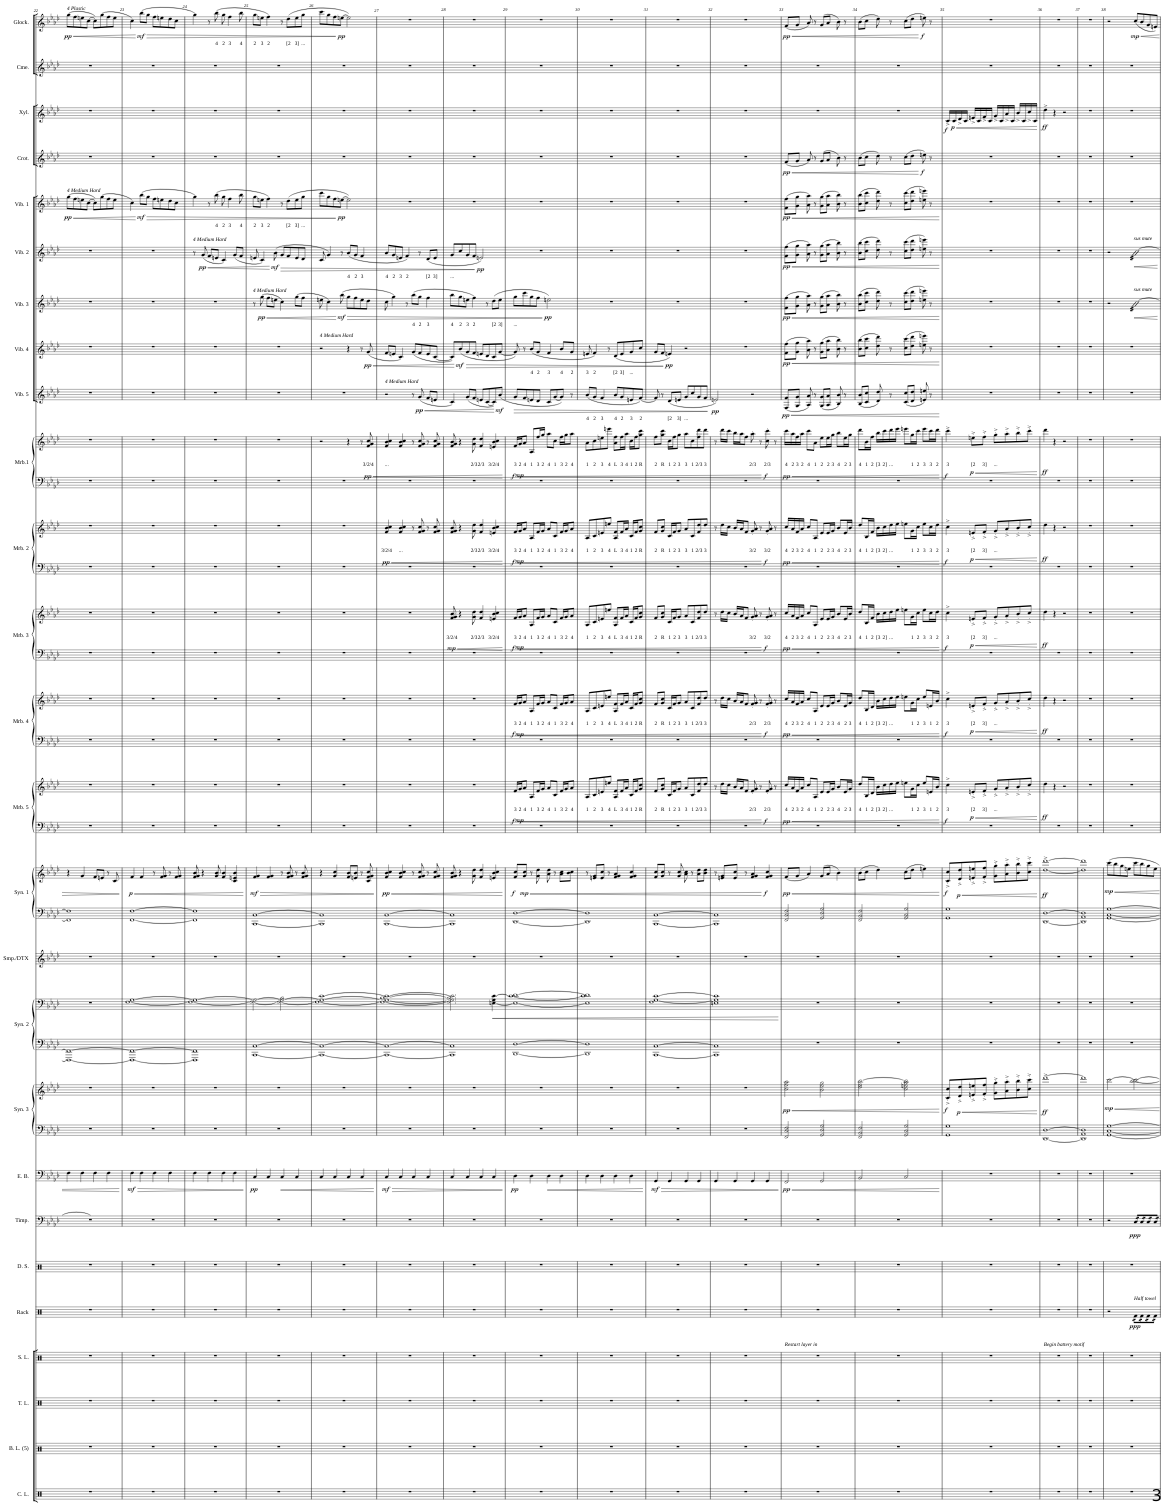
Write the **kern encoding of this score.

**kern	**kern	**kern	**kern	**kern	**dynam	**kern	**kern	**dynam	**kern	**dynam	**kern	**kern	**dynam	**kern	**kern	**dynam	**kern	**kern	**kern	**dynam	**kern	**kern	**text	**dynam	**kern	**kern	**text	**dynam	**kern	**kern	**text	**dynam	**kern	**kern	**text	**dynam	**kern	**kern	**text	**dynam	**kern	**text	**dynam	**kern	**text	**dynam	**kern	**text	**dynam	**kern	**text	**dynam	**kern	**text	**dynam	**kern	**dynam	**kern	**dynam	**kern	**kern	**text	**dynam
*part26	*part25	*part24	*part23	*part22	*part22	*part21	*part20	*part20	*part19	*part19	*part18	*part18	*part18	*part17	*part17	*part17	*part16	*part15	*part15	*part15	*part14	*part14	*part14	*part14	*part13	*part13	*part13	*part13	*part12	*part12	*part12	*part12	*part11	*part11	*part11	*part11	*part10	*part10	*part10	*part10	*part9	*part9	*part9	*part8	*part8	*part8	*part7	*part7	*part7	*part6	*part6	*part6	*part5	*part5	*part5	*part4	*part4	*part3	*part3	*part2	*part1	*part1	*part1
*staff34	*staff33	*staff32	*staff31	*staff30	*staff30	*staff29	*staff28	*staff28	*staff27	*staff27	*staff26	*staff25	*staff25/26	*staff24	*staff23	*staff23/24	*staff22	*staff21	*staff20	*staff20/21	*staff19	*staff18	*staff18	*staff18/19	*staff17	*staff16	*staff16	*staff16/17	*staff15	*staff14	*staff14	*staff14/15	*staff13	*staff12	*staff12	*staff12/13	*staff11	*staff10	*staff10	*staff10/11	*staff9	*staff9	*staff9	*staff8	*staff8	*staff8	*staff7	*staff7	*staff7	*staff6	*staff6	*staff6	*staff5	*staff5	*staff5	*staff4	*staff4	*staff3	*staff3	*staff2	*staff1	*staff1	*staff1
*I"Cymbals	*I"Basses (5)	*I"Tenors	*I"Snares	*I"Rack	*	*I"Drum Set	*I"Timpani	*	*I"Electric Bass	*	*I"Synth 3	*	*	*I"Synth 2	*	*	*I"Sampler/DTX	*I"Synth 1	*	*	*I"Marimba 5	*	*	*	*I"Marimba 4	*	*	*	*I"Marimba 3	*	*	*	*I"Marimba 2	*	*	*	*I"Marimba 1	*	*	*	*I"Vibes 5	*	*	*I"Vibes 4	*	*	*I"Vibes 3	*	*	*I"Vibes 2	*	*	*I"Vibes 1	*	*	*I"Crotales	*	*I"Xylophone	*	*I"Chimes	*I"Glockenspiel	*	*
*I'C. L.	*	*	*	*I'Rack	*	*I'D. S.	*I'Timp.	*	*I'E. B.	*	*I'Syn. 3	*	*	*I'Syn. 2	*	*	*I'Smp./DTX	*I'Syn. 1	*	*	*I'Mrb. 5	*	*	*	*I'Mrb. 4	*	*	*	*I'Mrb. 3	*	*	*	*I'Mrb. 2	*	*	*	*I'Mrb.1	*	*	*	*I'Vib. 5	*	*	*I'Vib. 4	*	*	*I'Vib. 3	*	*	*I'Vib. 2	*	*	*I'Vib. 1	*	*	*I'Crot.	*	*I'Xyl.	*	*I'Cme.	*I'Glock.	*	*
!!LO:PB:g=z
*clefX	*clefX	*clefX	*clefX	*clefX	*	*clefX	*clefF4	*	*clefF4	*	*clefF4	*clefG2	*	*clefF4	*clefF4	*	*clefG2	*clefF4	*clefG2	*	*clefF4	*clefG2	*	*	*clefF4	*clefG2	*	*	*clefF4	*clefG2	*	*	*clefF4	*clefG2	*	*	*clefF4	*clefG2	*	*	*clefG2	*	*	*clefG2	*	*	*clefG2	*	*	*clefG2	*	*	*clefG2	*	*	*clefG2	*	*clefG2	*	*clefG2	*clefG2	*	*
*	*	*	*	*	*	*	*	*	*Trd7c12	*	*	*	*	*	*	*	*	*	*	*	*	*	*	*	*	*	*	*	*	*	*	*	*	*	*	*	*	*	*	*	*	*	*	*	*	*	*	*	*	*	*	*	*	*	*	*Trd-14c-24	*	*Trd-7c-12	*	*	*Trd-14c-24	*	*
*k[]	*k[]	*k[]	*k[]	*k[]	*	*k[]	*k[b-e-a-d-]	*	*k[b-e-a-d-]	*	*k[b-e-a-d-]	*k[b-e-a-d-]	*	*k[b-e-a-d-]	*k[b-e-a-d-]	*	*k[b-e-a-d-]	*k[b-e-a-d-]	*k[b-e-a-d-]	*	*k[b-e-a-d-]	*k[b-e-a-d-]	*	*	*k[b-e-a-d-]	*k[b-e-a-d-]	*	*	*k[b-e-a-d-]	*k[b-e-a-d-]	*	*	*k[b-e-a-d-]	*k[b-e-a-d-]	*	*	*k[b-e-a-d-]	*k[b-e-a-d-]	*	*	*k[b-e-a-d-]	*	*	*k[b-e-a-d-]	*	*	*k[b-e-a-d-]	*	*	*k[b-e-a-d-]	*	*	*k[b-e-a-d-]	*	*	*k[b-e-a-d-]	*	*k[b-e-a-d-]	*	*k[b-e-a-d-]	*k[b-e-a-d-]	*	*
*M4/4	*M4/4	*M4/4	*M4/4	*M4/4	*	*M4/4	*M4/4	*	*M4/4	*	*M4/4	*M4/4	*	*M4/4	*M4/4	*	*M4/4	*M4/4	*M4/4	*	*M4/4	*M4/4	*	*	*M4/4	*M4/4	*	*	*M4/4	*M4/4	*	*	*M4/4	*M4/4	*	*	*M4/4	*M4/4	*	*	*M4/4	*	*	*M4/4	*	*	*M4/4	*	*	*M4/4	*	*	*M4/4	*	*	*M4/4	*	*M4/4	*	*M4/4	*M4/4	*	*
=22	=22	=22	=22	=22	=22	=22	=22	=22	=22	=22	=22	=22	=22	=22	=22	=22	=22	=22	=22	=22	=22	=22	=22	=22	=22	=22	=22	=22	=22	=22	=22	=22	=22	=22	=22	=22	=22	=22	=22	=22	=22	=22	=22	=22	=22	=22	=22	=22	=22	=22	=22	=22	=22	=22	=22	=22	=22	=22	=22	=22	=22	=22	=22
!	!	!	!	!	!	!	!	!	!	!	!	!	!	!	!	!	!	!	!	!	!	!	!	!	!	!	!	!	!	!	!	!	!	!	!	!	!	!	!	!	!	!	!	!	!	!	!	!	!	!	!	!	!	!	!	!	!	!	!	!	!LO:TX:a:i:t=4 Plastic	!	!
!	!	!	!	!	!	!	!	!	!	!	!	!	!	!	!	!	!	!	!	!	!	!	!	!	!	!	!	!	!	!	!	!	!	!	!	!	!	!	!	!	!	!	!	!	!	!	!	!	!	!	!	!	!LO:TX:a:i:t=4 Medium Hard	!	!	!	!	!	!	!	!	!	!
!	!	!	!	!	!	!	!	!	!	!	!	!	!	!	!	!	!	!	!	!	!	!	!	!	!	!	!	!	!	!	!	!	!	!	!	!	!	!	!	!	!	!	!	!	!	!	!	!	!	!	!	!	!	!	!LO:HP:b	!	!	!	!	!	!	!	!LO:HP:b
!	!	!	!	!	!	!	!	!	!	!	!	!	!	!	!	!	!	!	!	!	!	!	!	!	!	!	!	!	!	!	!	!	!	!	!	!	!	!	!	!	!	!	!	!	!	!	!	!	!	!	!	!	!	!	!LO:DY:n=1:b	!	!	!	!	!	!	!	!LO:DY:n=1:b
1r	1r	1r	1r	1r	.	1r	1r	.	4F\	.	1r	1r	.	1FFF_ 1FF_	1r	.	1r	1FF] 1F]	4r	.	1r	1r	.	.	1r	1r	.	.	1r	1r	.	.	1r	1r	.	.	1r	1r	.	.	1r	.	.	1r	.	.	1r	.	.	1r	.	.	(8gg\L	.	< pp	1r	.	1r	.	1r	(8gg\L	.	< pp
.	.	.	.	.	.	.	.	.	.	.	.	.	.	.	.	.	.	.	.	.	.	.	.	.	.	.	.	.	.	.	.	.	.	.	.	.	.	.	.	.	.	.	.	.	.	.	.	.	.	.	.	.	8ff\	.	.	.	.	.	.	.	8ff\	.	.
.	.	.	.	.	.	.	.	.	4F\	.	.	.	.	.	.	.	.	.	4g/	.	.	.	.	.	.	.	.	.	.	.	.	.	.	.	.	.	.	.	.	.	.	.	.	.	.	.	.	.	.	.	.	.	8een\	.	.	.	.	.	.	.	8een\	.	.
.	.	.	.	.	.	.	.	.	.	.	.	.	.	.	.	.	.	.	.	.	.	.	.	.	.	.	.	.	.	.	.	.	.	.	.	.	.	.	.	.	.	.	.	.	.	.	.	.	.	.	.	.	[8cc\J	.	.	.	.	.	.	.	[8cc\J	.	.
.	.	.	.	.	.	.	.	.	4F\	.	.	.	.	.	.	.	.	.	8f/L	.	.	.	.	.	.	.	.	.	.	.	.	.	.	.	.	.	.	.	.	.	.	.	.	.	.	.	.	.	.	.	.	.	8cc\L])	.	.	.	.	.	.	.	8cc\L])	.	.
.	.	.	.	.	.	.	.	.	.	.	.	.	.	.	.	.	.	.	8en/J	.	.	.	.	.	.	.	.	.	.	.	.	.	.	.	.	.	.	.	.	.	.	.	.	.	.	.	.	.	.	.	.	.	(8gg\	.	.	.	.	.	.	.	(8gg\	.	.
.	.	.	.	.	.	.	.	.	4F\	.	.	.	.	.	.	.	.	.	8r	.	.	.	.	.	.	.	.	.	.	.	.	.	.	.	.	.	.	.	.	.	.	.	.	.	.	.	.	.	.	.	.	.	8ff\	.	.	.	.	.	.	.	8ff\	.	.
.	.	.	.	.	.	.	.	.	.	.	.	.	.	.	.	.	.	.	8c/	.	.	.	.	.	.	.	.	.	.	.	.	.	.	.	.	.	.	.	.	.	.	.	.	.	.	.	.	.	.	.	.	.	8ee\J	.	.	.	.	.	.	.	8ee\J	.	.
=23	=23	=23	=23	=23	=23	=23	=23	=23	=23	=23	=23	=23	=23	=23	=23	=23	=23	=23	=23	=23	=23	=23	=23	=23	=23	=23	=23	=23	=23	=23	=23	=23	=23	=23	=23	=23	=23	=23	=23	=23	=23	=23	=23	=23	=23	=23	=23	=23	=23	=23	=23	=23	=23	=23	=23	=23	=23	=23	=23	=23	=23	=23	=23
!	!	!	!	!	!	!	!	!	!	!LO:HP:b	!	!	!	!	!	!	!	!	!	!LO:HP:b	!	!	!	!	!	!	!	!	!	!	!	!	!	!	!	!	!	!	!	!	!	!	!	!	!	!	!	!	!	!	!	!	!	!	!	!	!	!	!	!	!	!	!
!	!	!	!	!	!	!	!	!	!	!LO:DY:n=1:b	!	!	!	!	!	!	!	!	!	!LO:DY:n=1:b	!	!	!	!	!	!	!	!	!	!	!	!	!	!	!	!	!	!	!	!	!	!	!	!	!	!	!	!	!	!	!	!	!	!	!	!	!	!	!	!	!	!	!
1r	1r	1r	1r	1r	.	1r	1r	.	4F\	> mf	1r	1r	.	1FFF_ 1FF_	[1F [1G	.	1r	[1FF [1F	4f/	< p	1r	1r	.	.	1r	1r	.	.	1r	1r	.	.	1r	1r	.	.	1r	1r	.	.	1r	.	.	1r	.	.	1r	.	.	1r	.	.	4cc\)	.	.	1r	.	1r	.	1r	4cc\)	.	.
!	!	!	!	!	!	!	!	!	!	!	!	!	!	!	!	!	!	!	!	!	!	!	!	!	!	!	!	!	!	!	!	!	!	!	!	!	!	!	!	!	!	!	!	!	!	!	!	!	!	!	!	!	!	!	!LO:DY:n=1:b	!	!	!	!	!	!	!	!LO:DY:n=1:b
.	.	.	.	.	.	.	.	.	4F\	.	.	.	.	.	.	.	.	.	4f/	.	.	.	.	.	.	.	.	.	.	.	.	.	.	.	.	.	.	.	.	.	.	.	.	.	.	.	.	.	.	.	.	.	(8bb-\L	.	[ mf	.	.	.	.	.	(8bb-\L	.	[ mf
!	!	!	!	!	!	!	!	!	!	!	!	!	!	!	!	!	!	!	!	!	!	!	!	!	!	!	!	!	!	!	!	!	!	!	!	!	!	!	!	!	!	!	!	!	!	!	!	!	!	!	!	!	!	!	!LO:HP:b	!	!	!	!	!	!	!	!LO:HP:b
.	.	.	.	.	.	.	.	.	.	.	.	.	.	.	.	.	.	.	.	.	.	.	.	.	.	.	.	.	.	.	.	.	.	.	.	.	.	.	.	.	.	.	.	.	.	.	.	.	.	.	.	.	8gg\J	.	>	.	.	.	.	.	8gg\J	.	>
.	.	.	.	.	.	.	.	.	4F\	.	.	.	.	.	.	.	.	.	8r	.	.	.	.	.	.	.	.	.	.	.	.	.	.	.	.	.	.	.	.	.	.	.	.	.	.	.	.	.	.	.	.	.	8ff\L	.	.	.	.	.	.	.	8ff\L	.	.
.	.	.	.	.	.	.	.	.	.	.	.	.	.	.	.	.	.	.	8f/ 8g/	.	.	.	.	.	.	.	.	.	.	.	.	.	.	.	.	.	.	.	.	.	.	.	.	.	.	.	.	.	.	.	.	.	8een\	.	.	.	.	.	.	.	8een\	.	.
.	.	.	.	.	.	.	.	.	4F\	.	.	.	.	.	.	.	.	.	8r	.	.	.	.	.	.	.	.	.	.	.	.	.	.	.	.	.	.	.	.	.	.	.	.	.	.	.	.	.	.	.	.	.	8dd-\	.	.	.	.	.	.	.	8dd-\	.	.
.	.	.	.	.	.	.	.	.	.	.	.	.	.	.	.	.	.	.	8f/ 8g/	.	.	.	.	.	.	.	.	.	.	.	.	.	.	.	.	.	.	.	.	.	.	.	.	.	.	.	.	.	.	.	.	.	8cc\J	.	.	.	.	.	.	.	8cc\J	.	.
=24	=24	=24	=24	=24	=24	=24	=24	=24	=24	=24	=24	=24	=24	=24	=24	=24	=24	=24	=24	=24	=24	=24	=24	=24	=24	=24	=24	=24	=24	=24	=24	=24	=24	=24	=24	=24	=24	=24	=24	=24	=24	=24	=24	=24	=24	=24	=24	=24	=24	=24	=24	=24	=24	=24	=24	=24	=24	=24	=24	=24	=24	=24	=24
!	!	!	!	!	!	!	!	!	!	!	!	!	!	!	!	!	!	!	!	!	!	!	!	!	!	!	!	!	!	!	!	!	!	!	!	!	!	!	!	!	!	!	!	!	!	!	!	!	!	!LO:TX:a:i:t=4 Medium Hard	!	!	!	!	!	!	!	!	!	!	!	!	!
1r	1r	1r	1r	1r	.	1r	1r	.	4F\	.	1r	1r	.	1FFF] 1FF]	1F_ 1G_	.	1r	1FF] 1F]	8f/ 8g/ 8b-/	.	1r	1r	.	.	1r	1r	.	.	1r	1r	.	.	1r	1r	.	.	1r	1r	.	.	1r	.	.	1r	.	.	1r	.	.	8r	.	.	4gg\)	.	.	1r	.	1r	.	1r	4gg\)	.	.
!	!	!	!	!	!	!	!	!	!	!	!	!	!	!	!	!	!	!	!	!	!	!	!	!	!	!	!	!	!	!	!	!	!	!	!	!	!	!	!	!	!	!	!	!	!	!	!	!	!	!	!	!LO:HP:b	!	!	!	!	!	!	!	!	!	!	!
!	!	!	!	!	!	!	!	!	!	!	!	!	!	!	!	!	!	!	!	!	!	!	!	!	!	!	!	!	!	!	!	!	!	!	!	!	!	!	!	!	!	!	!	!	!	!	!	!	!	!	!	!LO:DY:n=1:b	!	!	!	!	!	!	!	!	!	!	!
.	.	.	.	.	.	.	.	.	.	.	.	.	.	.	.	.	.	.	4r	.	.	.	.	.	.	.	.	.	.	.	.	.	.	.	.	.	.	.	.	.	.	.	.	.	.	.	.	.	.	(8g/	.	< pp	.	.	.	.	.	.	.	.	.	.	.
.	.	.	.	.	.	.	.	.	4F\	.	.	.	.	.	.	.	.	.	.	.	.	.	.	.	.	.	.	.	.	.	.	.	.	.	.	.	.	.	.	.	.	.	.	.	.	.	.	.	.	8f/L	.	.	8r	.	.	.	.	.	.	.	8r	.	.
!	!	!	!	!	!	!	!	!	!	!	!	!	!	!	!	!	!	!	!	!	!	!	!	!	!	!	!	!	!	!	!	!	!	!	!	!	!	!	!	!	!	!	!	!	!	!	!	!	!	!	!	!	!	!LO:LY:b	!	!	!	!	!	!	!	!LO:LY:b	!
.	.	.	.	.	.	.	.	.	.	.	.	.	.	.	.	.	.	.	8g/ 8b-/	.	.	.	.	.	.	.	.	.	.	.	.	.	.	.	.	.	.	.	.	.	.	.	.	.	.	.	.	.	.	8en/J	.	.	(8bb-\	4	.	.	.	.	.	.	(8bb-\	4	.
!	!	!	!	!	!	!	!	!	!	!	!	!	!	!	!	!	!	!	!	!	!	!	!	!	!	!	!	!	!	!	!	!	!	!	!	!	!	!	!	!	!	!	!	!	!	!	!	!	!	!	!	!	!	!LO:LY:b	!	!	!	!	!	!	!	!LO:LY:b	!
.	.	.	.	.	.	.	.	.	4F\	.	.	.	.	.	.	.	.	.	4f/ 4b-/	.	.	.	.	.	.	.	.	.	.	.	.	.	.	.	.	.	.	.	.	.	.	.	.	.	.	.	.	.	.	4c/)	.	.	8gg\	2	.	.	.	.	.	.	8gg\	2	.
!	!	!	!	!	!	!	!	!	!	!	!	!	!	!	!	!	!	!	!	!	!	!	!	!	!	!	!	!	!	!	!	!	!	!	!	!	!	!	!	!	!	!	!	!	!	!	!	!	!	!	!	!	!	!LO:LY:b	!	!	!	!	!	!	!	!LO:LY:b	!
.	.	.	.	.	.	.	.	.	.	.	.	.	.	.	.	.	.	.	.	.	.	.	.	.	.	.	.	.	.	.	.	.	.	.	.	.	.	.	.	.	.	.	.	.	.	.	.	.	.	.	.	.	4ff\	3	.	.	.	.	.	.	4ff\	3	.
.	.	.	.	.	.	.	.	.	4F\	.	.	.	.	.	.	.	.	.	4c/ 4en/ 4b-/	.	.	.	.	.	.	.	.	.	.	.	.	.	.	.	.	.	.	.	.	.	.	.	.	.	.	.	.	.	.	(8g/L	.	.	.	.	.	.	.	.	.	.	.	.	.
!	!	!	!	!	!	!	!	!	!	!	!	!	!	!	!	!	!	!	!	!	!	!	!	!	!	!	!	!	!	!	!	!	!	!	!	!	!	!	!	!	!	!	!	!	!	!	!	!	!	!	!	!	!	!LO:LY:b	!	!	!	!	!	!	!	!LO:LY:b	!
.	.	.	.	.	.	.	.	.	.	.	.	.	.	.	.	.	.	.	.	.	.	.	.	.	.	.	.	.	.	.	.	.	.	.	.	.	.	.	.	.	.	.	.	.	.	.	.	.	.	8f/J	.	.	8bb-\	4	.	.	.	.	.	.	8bb-\	4	.
.	.	.	.	.	.	.	.	.	.	]	.	.	.	.	.	.	.	.	.	[	.	.	.	.	.	.	.	.	.	.	.	.	.	.	.	.	.	.	.	.	.	.	.	.	.	.	.	.	.	.	.	.	.	.	.	.	.	.	.	.	.	.	.
=25	=25	=25	=25	=25	=25	=25	=25	=25	=25	=25	=25	=25	=25	=25	=25	=25	=25	=25	=25	=25	=25	=25	=25	=25	=25	=25	=25	=25	=25	=25	=25	=25	=25	=25	=25	=25	=25	=25	=25	=25	=25	=25	=25	=25	=25	=25	=25	=25	=25	=25	=25	=25	=25	=25	=25	=25	=25	=25	=25	=25	=25	=25	=25
!	!	!	!	!	!	!	!	!	!	!	!	!	!	!	!	!	!	!	!	!	!	!	!	!	!	!	!	!	!	!	!	!	!	!	!	!	!	!	!	!	!	!	!	!	!	!	!LO:TX:a:i:t=4 Medium Hard	!	!	!	!	!	!	!	!	!	!	!	!	!	!	!	!
!	!	!	!	!	!	!	!	!	!	!LO:DY:b	!	!	!	!	!	!	!	!	!	!LO:HP:b	!	!	!	!	!	!	!	!	!	!	!	!	!	!	!	!	!	!	!	!	!	!	!	!	!	!	!	!	!	!	!	!	!	!LO:LY:b	!	!	!	!	!	!	!	!LO:LY:b	!
!	!	!	!	!	!	!	!	!	!	!	!	!	!	!	!	!	!	!	!	!LO:DY:n=1:b	!	!	!	!	!	!	!	!	!	!	!	!	!	!	!	!	!	!	!	!	!	!	!	!	!	!	!	!	!	!	!	!	!	!	!	!	!	!	!	!	!	!	!
1r	1r	1r	1r	1r	.	1r	1r	.	4C/	pp	1r	1r	.	[1CC [1C	2F\_ 2G\_	.	1r	[1CC [1C	4f/ 4g/	> mf	1r	1r	.	.	1r	1r	.	.	1r	1r	.	.	1r	1r	.	.	1r	1r	.	.	1r	.	.	1r	.	.	8r	.	.	8en/	.	.	8gg\L	2	.	1r	.	1r	.	1r	8gg\L	2	.
!	!	!	!	!	!	!	!	!	!	!	!	!	!	!	!	!	!	!	!	!	!	!	!	!	!	!	!	!	!	!	!	!	!	!	!	!	!	!	!	!	!	!	!	!	!	!	!	!	!LO:HP:b	!	!	!	!	!LO:LY:b	!	!	!	!	!	!	!	!LO:LY:b	!
!	!	!	!	!	!	!	!	!	!	!	!	!	!	!	!	!	!	!	!	!	!	!	!	!	!	!	!	!	!	!	!	!	!	!	!	!	!	!	!	!	!	!	!	!	!	!	!	!	!LO:DY:n=1:b	!	!	!	!	!	!	!	!	!	!	!	!	!	!
.	.	.	.	.	.	.	.	.	.	.	.	.	.	.	.	.	.	.	.	.	.	.	.	.	.	.	.	.	.	.	.	.	.	.	.	.	.	.	.	.	.	.	.	.	.	.	(8gg\	.	< pp	4c/)	.	.	8een\J	3	.	.	.	.	.	.	8een\J	3	.
!	!	!	!	!	!	!	!	!	!	!	!	!	!	!	!	!	!	!	!	!	!	!	!	!	!	!	!	!	!	!	!	!	!	!	!	!	!	!	!	!	!	!	!	!	!	!	!	!	!	!	!	!	!	!LO:LY:b	!	!	!	!	!	!	!	!LO:LY:b	!
.	.	.	.	.	.	.	.	.	4C/	.	.	.	.	.	.	.	.	.	4f/ 4g/	.	.	.	.	.	.	.	.	.	.	.	.	.	.	.	.	.	.	.	.	.	.	.	.	.	.	.	8ff\L	.	.	.	.	.	4ff\)	2	.	.	.	.	.	.	4ff\)	2	.
!	!	!	!	!	!	!	!	!	!	!	!	!	!	!	!	!	!	!	!	!	!	!	!	!	!	!	!	!	!	!	!	!	!	!	!	!	!	!	!	!	!	!	!	!	!	!	!	!	!	!	!	!LO:DY:n=1:b	!	!	!	!	!	!	!	!	!	!	!
.	.	.	.	.	.	.	.	.	.	.	.	.	.	.	.	.	.	.	.	.	.	.	.	.	.	.	.	.	.	.	.	.	.	.	.	.	.	.	.	.	.	.	.	.	.	.	8een\J	.	.	(8b-\	.	[ mf	.	.	.	.	.	.	.	.	.	.	.
!	!	!	!	!	!	!	!	!	!	!LO:HP:b	!	!	!	!	!	!	!	!	!	!	!	!	!	!	!	!	!	!	!	!	!	!	!	!	!	!	!	!	!	!	!	!	!	!	!	!	!	!	!	!	!	!LO:HP:b	!	!	!	!	!	!	!	!	!	!	!
.	.	.	.	.	.	.	.	.	4C/	<	.	.	.	.	2F\_ 2G\_ 2B-\	.	.	.	8r	.	.	.	.	.	.	.	.	.	.	.	.	.	.	.	.	.	.	.	.	.	.	.	.	.	.	.	4cc\)	.	.	8g/L	.	>	8r	.	.	.	.	.	.	.	8r	.	.
!	!	!	!	!	!	!	!	!	!	!	!	!	!	!	!	!	!	!	!	!	!	!	!	!	!	!	!	!	!	!	!	!	!	!	!	!	!	!	!	!	!	!	!	!	!	!	!	!	!	!	!	!	!	!LO:LY:b	!	!	!	!	!	!	!	!LO:LY:b	!
.	.	.	.	.	.	.	.	.	.	.	.	.	.	.	.	.	.	.	8f/ 8g/ 8b-/	.	.	.	.	.	.	.	.	.	.	.	.	.	.	.	.	.	.	.	.	.	.	.	.	.	.	.	.	.	.	8f/	.	.	(8dd-\L	[2	.	.	.	.	.	.	(8dd-\L	[2	.
!	!	!	!	!	!	!	!	!	!	!	!	!	!	!	!	!	!	!	!	!	!	!	!	!	!	!	!	!	!	!	!	!	!	!	!	!	!	!	!	!	!	!	!	!	!	!	!	!	!	!	!	!	!	!LO:LY:b	!	!	!	!	!	!	!	!LO:LY:b	!
.	.	.	.	.	.	.	.	.	4C/	.	.	.	.	.	.	.	.	.	8r	.	.	.	.	.	.	.	.	.	.	.	.	.	.	.	.	.	.	.	.	.	.	.	.	.	.	.	(8gg\L	.	.	8e/	.	.	8ee\	3]	.	.	.	.	.	.	8ee\	3]	.
!	!	!	!	!	!	!	!	!	!	!	!	!	!	!	!	!	!	!	!	!	!	!	!	!	!	!	!	!	!	!	!	!	!	!	!	!	!	!	!	!	!	!	!	!	!	!	!	!	!	!	!	!	!	!LO:LY:b	!	!	!	!	!	!	!	!LO:LY:b	!
.	.	.	.	.	.	.	.	.	.	.	.	.	.	.	.	.	.	.	8f/ 8g/ 8b-/	.	.	.	.	.	.	.	.	.	.	.	.	.	.	.	.	.	.	.	.	.	.	.	.	.	.	.	8ff\J	.	.	8d-/J	.	.	8gg\J	...	.	.	.	.	.	.	8gg\J	...	.
=26	=26	=26	=26	=26	=26	=26	=26	=26	=26	=26	=26	=26	=26	=26	=26	=26	=26	=26	=26	=26	=26	=26	=26	=26	=26	=26	=26	=26	=26	=26	=26	=26	=26	=26	=26	=26	=26	=26	=26	=26	=26	=26	=26	=26	=26	=26	=26	=26	=26	=26	=26	=26	=26	=26	=26	=26	=26	=26	=26	=26	=26	=26	=26
!	!	!	!	!	!	!	!	!	!	!	!	!	!	!	!	!	!	!	!	!	!	!	!	!	!	!	!	!	!	!	!	!	!	!	!	!	!	!	!	!	!	!	!	!LO:TX:a:i:t=4 Medium Hard	!	!	!	!	!	!	!	!	!	!	!	!	!	!	!	!	!	!	!
1r	1r	1r	1r	1r	.	1r	1r	.	4C/	.	1r	1r	.	1CC_ 1C_	1F_ 1G_ [1c	.	1r	1CC] 1C]	4r	.	1r	1r	.	.	1r	1r	.	.	1r	1r	.	.	1r	1r	.	.	1r	2r	.	.	1r	.	.	2r	.	.	8een\	.	.	8c/	.	.	8ccc\L	.	.	1r	.	1r	.	1r	8ccc\L	.	.
.	.	.	.	.	.	.	.	.	.	.	.	.	.	.	.	.	.	.	.	.	.	.	.	.	.	.	.	.	.	.	.	.	.	.	.	.	.	.	.	.	.	.	.	.	.	.	4cc\)	.	.	4g/)	.	.	8gg\	.	.	.	.	.	.	.	8gg\	.	.
.	.	.	.	.	.	.	.	.	4C/	.	.	.	.	.	.	.	.	.	4g/ 4cc/	.	.	.	.	.	.	.	.	.	.	.	.	.	.	.	.	.	.	.	.	.	.	.	.	.	.	.	.	.	.	.	.	.	8ff\	.	.	.	.	.	.	.	8ff\	.	.
!	!	!	!	!	!	!	!	!	!	!	!	!	!	!	!	!	!	!	!	!	!	!	!	!	!	!	!	!	!	!	!	!	!	!	!	!	!	!	!	!	!	!	!	!	!	!	!	!	!LO:DY:n=1:b	!	!	!	!	!	!LO:DY:n=1:b	!	!	!	!	!	!	!	!LO:DY:n=1:b
.	.	.	.	.	.	.	.	.	.	.	.	.	.	.	.	.	.	.	.	.	.	.	.	.	.	.	.	.	.	.	.	.	.	.	.	.	.	.	.	.	.	.	.	.	.	.	(8bb-\	.	[ mf	8r	.	.	[8een\J	.	] pp	.	.	.	.	.	[8een\J	.	] pp
!	!	!	!	!	!	!	!	!	!	!	!	!	!	!	!	!	!	!	!	!	!	!	!	!	!	!	!	!	!	!	!	!	!	!	!	!	!	!	!	!	!	!	!	!	!	!	!	!	!LO:HP:b	!	!LO:LY:b	!	!	!	!	!	!	!	!	!	!	!	!
.	.	.	.	.	.	.	.	.	4C/	.	.	.	.	.	.	.	.	.	8f/ 8b-/L	.	.	.	.	.	.	.	.	.	.	.	.	.	.	.	.	.	.	4r	.	.	.	.	.	4r	.	.	8gg\L	.	>	(8b-/L	4	.	2ee\])	.	.	.	.	.	.	.	2ee\])	.	.
!	!	!	!	!	!	!	!	!	!	!	!	!	!	!	!	!	!	!	!	!	!	!	!	!	!	!	!	!	!	!	!	!	!	!	!	!	!	!	!	!	!	!	!	!	!	!	!	!	!	!	!LO:LY:b	!	!	!	!	!	!	!	!	!	!	!	!
.	.	.	.	.	.	.	.	.	.	.	.	.	.	.	.	.	.	.	8en/ 8b-/J	.	.	.	.	.	.	.	.	.	.	.	.	.	.	.	.	.	.	.	.	.	.	.	.	.	.	.	8ff\	.	.	8g/J	2	.	.	.	.	.	.	.	.	.	.	.	.
!	!	!	!	!	!	!	!	!	!	!	!	!	!	!	!	!	!	!	!	!	!	!	!	!	!	!	!	!	!	!	!	!	!	!	!	!	!	!	!	!	!	!	!	!	!	!	!	!	!	!	!LO:LY:b	!	!	!	!	!	!	!	!	!	!	!	!
.	.	.	.	.	.	.	.	.	4C/	.	.	.	.	.	.	.	.	.	8r	.	.	.	.	.	.	.	.	.	.	.	.	.	.	.	.	.	.	8r	.	.	.	.	.	8r	.	.	8ee\	.	.	4f/	3	.	.	.	.	.	.	.	.	.	.	.	.
!	!	!	!	!	!	!	!	!	!	!	!	!	!	!	!	!	!	!	!	!	!	!	!	!	!	!	!	!	!	!	!	!	!	!	!	!	!	!	!LO:LY:b	!LO:HP:b	!	!	!	!	!	!LO:HP:b	!	!	!	!	!	!	!	!	!	!	!	!	!	!	!	!	!
!	!	!	!	!	!	!	!	!	!	!	!	!	!	!	!	!	!	!	!	!	!	!	!	!	!	!	!	!	!	!	!	!	!	!	!	!	!	!	!	!LO:DY:n=1:b	!	!	!	!	!	!LO:DY:n=1:b	!	!	!	!	!	!	!	!	!	!	!	!	!	!	!	!	!
.	.	.	.	.	.	.	.	.	.	.	.	.	.	.	.	.	.	.	8c/ 8f/ 8g/ 8cc/	.	.	.	.	.	.	.	.	.	.	.	.	.	.	.	.	.	.	8f/ 8g/ 8cc/	3/2/4	< pp	.	.	.	(8g/	.	< pp	8dd-\J	.	.	.	.	.	.	.	.	.	.	.	.	.	.	.	.
.	.	.	.	.	.	.	.	.	.	[	.	.	.	.	.	.	.	.	.	]	.	.	.	.	.	.	.	.	.	.	.	.	.	.	.	.	.	.	.	.	.	.	.	.	.	.	.	.	.	.	.	.	.	.	.	.	.	.	.	.	.	.	.
=27	=27	=27	=27	=27	=27	=27	=27	=27	=27	=27	=27	=27	=27	=27	=27	=27	=27	=27	=27	=27	=27	=27	=27	=27	=27	=27	=27	=27	=27	=27	=27	=27	=27	=27	=27	=27	=27	=27	=27	=27	=27	=27	=27	=27	=27	=27	=27	=27	=27	=27	=27	=27	=27	=27	=27	=27	=27	=27	=27	=27	=27	=27	=27
!	!	!	!	!	!	!	!	!	!	!	!	!	!	!	!	!	!	!	!	!	!	!	!	!	!	!	!	!	!	!	!	!	!	!	!	!	!	!	!	!	!LO:TX:a:i:t=4 Medium Hard	!	!	!	!	!	!	!	!	!	!	!	!	!	!	!	!	!	!	!	!	!	!
!	!	!	!	!	!	!	!	!	!	!LO:HP:b	!	!	!	!	!	!	!	!	!	!LO:HP:b	!	!	!	!	!	!	!	!	!	!	!	!	!	!	!LO:LY:b	!LO:HP:b	!	!	!LO:LY:b	!	!	!	!	!	!	!	!	!	!	!	!LO:LY:b	!	!	!	!	!	!	!	!	!	!	!	!
!	!	!	!	!	!	!	!	!	!	!LO:DY:n=1:b	!	!	!	!	!	!	!	!	!	!LO:DY:n=1:b	!	!	!	!	!	!	!	!	!	!	!	!	!	!	!	!LO:DY:n=1:b	!	!	!	!	!	!	!	!	!	!	!	!	!	!	!	!	!	!	!	!	!	!	!	!	!	!	!
1r	1r	1r	1r	1r	.	1r	1r	.	4C/	> mf	1r	1r	.	1CC_ 1C_	1F_ 1G_ [1B- 1c_	.	1r	[1CC [1C	4f/ 4b-/ 4cc/	< pp	1r	1r	.	.	1r	1r	.	.	1r	1r	.	.	1r	4f/ 4b-/ 4cc/	3/2/4	< pp	1r	4f/ 4b-/ 4cc/	...	.	2r	.	.	8f/L	.	.	8cc\	.	.	8b-/L	4	.	1r	.	.	1r	.	1r	.	1r	1r	.	.
!	!	!	!	!	!	!	!	!	!	!	!	!	!	!	!	!	!	!	!	!	!	!	!	!	!	!	!	!	!	!	!	!	!	!	!	!	!	!	!	!	!	!	!	!	!	!	!	!	!	!	!LO:LY:b	!	!	!	!	!	!	!	!	!	!	!	!
.	.	.	.	.	.	.	.	.	.	.	.	.	.	.	.	.	.	.	.	.	.	.	.	.	.	.	.	.	.	.	.	.	.	.	.	.	.	.	.	.	.	.	.	8en/J	.	.	4gg\)	.	.	8g/	2	.	.	.	.	.	.	.	.	.	.	.	.
!	!	!	!	!	!	!	!	!	!	!	!	!	!	!	!	!	!	!	!	!	!	!	!	!	!	!	!	!	!	!	!	!	!	!	!LO:LY:b	!	!	!	!	!	!	!	!	!	!	!	!	!	!	!	!LO:LY:b	!	!	!	!	!	!	!	!	!	!	!	!
.	.	.	.	.	.	.	.	.	4C/	.	.	.	.	.	.	.	.	.	4f/ 4b-/ 4cc/	.	.	.	.	.	.	.	.	.	.	.	.	.	.	4f/ 4b-/ 4cc/	...	.	.	4f/ 4b-/ 4cc/	.	.	.	.	.	4c/)	.	.	.	.	.	8en/J	3	.	.	.	.	.	.	.	.	.	.	.	.
!	!	!	!	!	!	!	!	!	!	!	!	!	!	!	!	!	!	!	!	!	!	!	!	!	!	!	!	!	!	!	!	!	!	!	!	!	!	!	!	!	!	!	!	!	!	!	!	!	!	!	!LO:LY:b	!	!	!	!	!	!	!	!	!	!	!	!
.	.	.	.	.	.	.	.	.	.	.	.	.	.	.	.	.	.	.	.	.	.	.	.	.	.	.	.	.	.	.	.	.	.	.	.	.	.	.	.	.	.	.	.	.	.	.	8r	.	.	4f/)	2	.	.	.	.	.	.	.	.	.	.	.	.
!	!	!	!	!	!	!	!	!	!	!	!	!	!	!	!	!	!	!	!	!	!	!	!	!	!	!	!	!	!	!	!	!	!	!	!	!	!	!	!	!	!	!	!	!	!	!	!	!LO:LY:b	!	!	!	!	!	!	!	!	!	!	!	!	!	!	!
.	.	.	.	.	.	.	.	.	4C/	.	.	.	.	.	.	.	.	.	8r	.	.	.	.	.	.	.	.	.	.	.	.	.	.	8r	.	.	.	8r	.	.	8r	.	.	(8g/L	.	.	(8bb-\L	4	.	.	.	.	.	.	.	.	.	.	.	.	.	.	.
!	!	!	!	!	!	!	!	!	!	!	!	!	!	!	!	!	!	!	!	!	!	!	!	!	!	!	!	!	!	!	!	!	!	!	!	!	!	!	!	!	!	!	!LO:HP:b	!	!	!	!	!LO:LY:b	!	!	!	!	!	!	!	!	!	!	!	!	!	!	!
!	!	!	!	!	!	!	!	!	!	!	!	!	!	!	!	!	!	!	!	!	!	!	!	!	!	!	!	!	!	!	!	!	!	!	!	!	!	!	!	!	!	!	!LO:DY:n=1:b	!	!	!	!	!	!	!	!	!	!	!	!	!	!	!	!	!	!	!	!
.	.	.	.	.	.	.	.	.	.	.	.	.	.	.	.	.	.	.	8f/ 8g/ 8cc/	.	.	.	.	.	.	.	.	.	.	.	.	.	.	8f/ 8g/ 8cc/	.	.	.	8f/ 8g/ 8cc/	.	.	(8g/	.	< pp	8f/	.	.	8gg\J	2	.	8r	.	.	.	.	.	.	.	.	.	.	.	.	.
!	!	!	!	!	!	!	!	!	!	!	!	!	!	!	!	!	!	!	!	!	!	!	!	!	!	!	!	!	!	!	!	!	!	!	!	!	!	!	!	!	!	!	!	!	!	!	!	!LO:LY:b	!	!	!LO:LY:b	!	!	!	!	!	!	!	!	!	!	!	!
.	.	.	.	.	.	.	.	.	4C/	.	.	.	.	.	.	.	.	.	8r	.	.	.	.	.	.	.	.	.	.	.	.	.	.	8r	.	.	.	8r	.	.	8f/L	.	.	8e/	.	.	4ff\	3	.	(8d-/L	[2	.	.	.	.	.	.	.	.	.	.	.	.
!	!	!	!	!	!	!	!	!	!	!	!	!	!	!	!	!	!	!	!	!	!	!	!	!	!	!	!	!	!	!	!	!	!	!	!	!	!	!	!	!	!	!	!	!	!	!	!	!	!	!	!LO:LY:b	!	!	!	!	!	!	!	!	!	!	!	!
.	.	.	.	.	.	.	.	.	.	.	.	.	.	.	.	.	.	.	8f/ 8g/ 8cc/	.	.	.	.	.	.	.	.	.	.	.	.	.	.	8f/ 8g/ 8cc/	.	.	.	8f/ 8g/ 8cc/	.	.	8en/J	.	.	[8c/J	.	.	.	.	.	8e/J	3]	.	.	.	.	.	.	.	.	.	.	.	.
=28	=28	=28	=28	=28	=28	=28	=28	=28	=28	=28	=28	=28	=28	=28	=28	=28	=28	=28	=28	=28	=28	=28	=28	=28	=28	=28	=28	=28	=28	=28	=28	=28	=28	=28	=28	=28	=28	=28	=28	=28	=28	=28	=28	=28	=28	=28	=28	=28	=28	=28	=28	=28	=28	=28	=28	=28	=28	=28	=28	=28	=28	=28	=28
!	!	!	!	!	!	!	!	!	!	!	!	!	!	!	!	!	!	!	!	!	!	!	!	!	!	!	!	!	!	!	!LO:LY:b	!LO:HP:b	!	!	!	!	!	!	!	!	!	!	!	!	!	!	!	!LO:LY:b	!	!	!LO:LY:b	!	!	!	!	!	!	!	!	!	!	!	!
!	!	!	!	!	!	!	!	!	!	!	!	!	!	!	!	!	!	!	!	!	!	!	!	!	!	!	!	!	!	!	!	!LO:DY:n=1:b	!	!	!	!	!	!	!	!	!	!	!	!	!	!	!	!	!	!	!	!	!	!	!	!	!	!	!	!	!	!	!
1r	1r	1r	1r	1r	.	1r	1r	.	4C/	.	1r	1r	.	1CC] 1C]	2.F\] 2.G\] 2.B-\] 2.c\]	.	1r	1CC] 1C]	8f/ 8g/ 8b-/	.	1r	1r	.	.	1r	1r	.	.	1r	8f/ 8g/ 8b-/	3/2/4	< mp	1r	8f/ 8g/ 8b-/	.	.	1r	8f/ 8g/ 8b-/	.	.	4c/)	.	.	8c/L])	.	.	8bb-\L	4	.	8g/L	...	.	1r	.	.	1r	.	1r	.	1r	1r	.	.
!	!	!	!	!	!	!	!	!	!	!	!	!	!	!	!	!	!	!	!	!	!	!	!	!	!	!	!	!	!	!	!	!	!	!	!	!	!	!	!	!	!	!	!	!	!	!LO:DY:n=1:b	!	!LO:LY:b	!	!	!	!	!	!	!	!	!	!	!	!	!	!	!
.	.	.	.	.	.	.	.	.	.	.	.	.	.	.	.	.	.	.	4r	.	.	.	.	.	.	.	.	.	.	4r	.	.	.	4r	.	.	.	4r	.	.	.	.	.	(8b-/	.	[ mf	8gg\	2	.	8cc/	.	.	.	.	.	.	.	.	.	.	.	.	.
!	!	!	!	!	!	!	!	!	!	!	!	!	!	!	!	!	!	!	!	!	!	!	!	!	!	!	!	!	!	!	!	!	!	!	!	!	!	!	!	!	!	!	!	!	!	!LO:HP:b	!	!LO:LY:b	!	!	!	!	!	!	!	!	!	!	!	!	!	!	!
.	.	.	.	.	.	.	.	.	4C/	.	.	.	.	.	.	.	.	.	.	.	.	.	.	.	.	.	.	.	.	.	.	.	.	.	.	.	.	.	.	.	(8g/L	.	.	8g/	.	>	8een\J	3	.	8g/	.	.	.	.	.	.	.	.	.	.	.	.	.
!	!	!	!	!	!	!	!	!	!	!	!	!	!	!	!	!	!	!	!	!	!	!	!	!	!	!	!	!	!	!	!LO:LY:b	!	!	!	!LO:LY:b	!	!	!	!LO:LY:b	!	!	!	!	!	!	!	!	!LO:LY:b	!	!	!	!	!	!	!	!	!	!	!	!	!	!	!
.	.	.	.	.	.	.	.	.	.	.	.	.	.	.	.	.	.	.	8g\ 8dd-\	.	.	.	.	.	.	.	.	.	.	8g\ 8dd-\	2/3	.	.	8g\ 8dd-\	2/3	.	.	8g\ 8dd-\	2/3	.	8f/J	.	.	8f/J	.	.	4ff\)	2	.	8f/J	.	.	.	.	.	.	.	.	.	.	.	.	.
!	!	!	!	!	!	!	!	!	!	!	!	!	!	!	!	!	!	!	!	!	!	!	!	!	!	!	!	!	!	!	!LO:LY:b	!	!	!	!LO:LY:b	!	!	!	!LO:LY:b	!	!	!	!	!	!	!	!	!	!	!	!	!LO:DY:n=1:b	!	!	!	!	!	!	!	!	!	!	!
.	.	.	.	.	.	.	.	.	4C/	.	.	.	.	.	.	.	.	.	4f/ 4dd-/	.	.	.	.	.	.	.	.	.	.	4f/ 4dd-/	2/3	.	.	4f/ 4dd-/	2/3	.	.	4f/ 4dd-/	2/3	.	8en/L	.	.	8en/L	.	.	.	.	.	2en/)	.	] pp	.	.	.	.	.	.	.	.	.	.	.
.	.	.	.	.	.	.	.	.	.	.	.	.	.	.	.	.	.	.	.	.	.	.	.	.	.	.	.	.	.	.	.	.	.	.	.	.	.	.	.	.	[8c/	.	.	8d-/	.	.	8r	.	.	.	.	.	.	.	.	.	.	.	.	.	.	.	.
!	!	!	!	!	!	!	!	!	!	!	!	!	!	!	!	!LO:HP:b	!	!	!	!	!	!	!	!	!	!	!	!	!	!	!LO:LY:b	!	!	!	!LO:LY:b	!	!	!	!LO:LY:b	!	!	!	!	!	!	!	!	!LO:LY:b	!	!	!	!	!	!	!	!	!	!	!	!	!	!	!
.	.	.	.	.	.	.	.	.	4C/	.	.	.	.	.	[4En\ 4G\ [4c\	<	.	.	4en/ 4b-/ 4cc/	.	.	.	.	.	.	.	.	.	.	4en/ 4b-/ 4cc/	3/2/4	.	.	4en/ 4b-/ 4cc/	3/2/4	.	.	4en/ 4b-/ 4cc/	3/2/4	.	8c/])	.	.	8c/	.	.	(8dd-\L	[2	.	.	.	.	.	.	.	.	.	.	.	.	.	.	.
!	!	!	!	!	!	!	!	!	!	!	!	!	!	!	!	!	!	!	!	!	!	!	!	!	!	!	!	!	!	!	!	!	!	!	!	!	!	!	!	!	!	!	!LO:DY:n=1:b	!	!	!	!	!LO:LY:b	!	!	!	!	!	!	!	!	!	!	!	!	!	!	!
.	.	.	.	.	.	.	.	.	.	.	.	.	.	.	.	.	.	.	.	.	.	.	.	.	.	.	.	.	.	.	.	.	.	.	.	.	.	.	.	.	(8b-/J	.	[ mf	[8g/J	.	.	8ee\J	3]	.	.	.	.	.	.	.	.	.	.	.	.	.	.	.
.	.	.	.	.	.	.	.	.	.	]	.	.	.	.	.	.	.	.	.	[	.	.	.	.	.	.	.	.	.	.	.	[	.	.	.	[	.	.	.	[	.	.	.	.	.	.	.	.	.	.	.	.	.	.	.	.	.	.	.	.	.	.	.
=29	=29	=29	=29	=29	=29	=29	=29	=29	=29	=29	=29	=29	=29	=29	=29	=29	=29	=29	=29	=29	=29	=29	=29	=29	=29	=29	=29	=29	=29	=29	=29	=29	=29	=29	=29	=29	=29	=29	=29	=29	=29	=29	=29	=29	=29	=29	=29	=29	=29	=29	=29	=29	=29	=29	=29	=29	=29	=29	=29	=29	=29	=29	=29
!	!	!	!	!	!	!	!	!	!	!LO:DY:b	!	!	!	!	!	!	!	!	!	!LO:DY:b	!	!	!LO:LY:b	!LO:HP:b	!	!	!LO:LY:b	!LO:HP:b	!	!	!LO:LY:b	!LO:HP:b	!	!	!LO:LY:b	!LO:HP:b	!	!	!LO:LY:b	!LO:HP:b	!	!	!LO:HP:b	!	!	!	!	!LO:LY:b	!	!	!	!	!	!	!	!	!	!	!	!	!	!	!
!	!	!	!	!	!	!	!	!	!	!	!	!	!	!	!	!	!	!	!	!	!	!	!	!LO:DY:n=1:b	!	!	!	!LO:DY:n=1:b	!	!	!	!LO:DY:n=1:b	!	!	!	!LO:DY:n=1:b	!	!	!	!LO:DY:n=1:b	!	!	!	!	!	!	!	!	!	!	!	!	!	!	!	!	!	!	!	!	!	!	!
1r	1r	1r	1r	1r	.	1r	1r	.	4D-\	pp	1r	1r	.	[1DD- [1D-	1E_ 1c_ [1d-	.	1r	[1DD- [1D-	8f/ 8cc/L	f	1r	16f/LL	3	< f	1r	16f/LL	3	< f	1r	16f/LL	3	< f	1r	16f/LL	3	< f	1r	16f/LL	3	< f	8g/L	.	>	8g/])	.	.	8gg\L	...	.	1r	.	.	1r	.	.	1r	.	1r	.	1r	1r	.	.
!	!	!	!	!	!	!	!	!	!	!	!	!	!	!	!	!	!	!	!	!	!	!	!LO:LY:b	!LO:DY:n=2:b	!	!	!LO:LY:b	!LO:DY:n=2:b	!	!	!LO:LY:b	!LO:DY:n=2:b	!	!	!LO:LY:b	!LO:DY:n=2:b	!	!	!LO:LY:b	!LO:DY:n=2:b	!	!	!	!	!	!	!	!	!	!	!	!	!	!	!	!	!	!	!	!	!	!	!
.	.	.	.	.	.	.	.	.	.	.	.	.	.	.	.	.	.	.	.	.	.	16g/J	2	mp	.	16g/J	2	mp	.	16g/J	2	mp	.	16g/J	2	mp	.	16g/J	2	mp	.	.	.	.	.	.	.	.	.	.	.	.	.	.	.	.	.	.	.	.	.	.	.
!	!	!	!	!	!	!	!	!	!	!	!	!	!	!	!	!	!	!	!	!LO:HP:b	!	!	!LO:LY:b	!	!	!	!LO:LY:b	!	!	!	!LO:LY:b	!	!	!	!LO:LY:b	!	!	!	!LO:LY:b	!	!	!	!	!	!	!	!	!	!	!	!	!	!	!	!	!	!	!	!	!	!	!	!
!	!	!	!	!	!	!	!	!	!	!	!	!	!	!	!	!	!	!	!	!LO:DY:n=1:b	!	!	!	!	!	!	!	!	!	!	!	!	!	!	!	!	!	!	!	!	!	!	!	!	!	!	!	!	!	!	!	!	!	!	!	!	!	!	!	!	!	!	!
.	.	.	.	.	.	.	.	.	.	.	.	.	.	.	.	.	.	.	8g/ 8cc/J	< mp	.	8a-/J	4	.	.	8a-/J	4	.	.	8a-/J	4	.	.	8a-/J	4	.	.	8a-/J	4	.	8f/	.	.	8r	.	.	8ccc\	.	.	.	.	.	.	.	.	.	.	.	.	.	.	.	.
!	!	!	!	!	!	!	!	!	!	!	!	!	!	!	!	!	!	!	!	!	!	!	!LO:LY:b	!	!	!	!LO:LY:b	!	!	!	!LO:LY:b	!	!	!	!LO:LY:b	!	!	!	!LO:LY:b	!	!	!	!	!	!LO:LY:b	!	!	!	!	!	!	!	!	!	!	!	!	!	!	!	!	!	!
.	.	.	.	.	.	.	.	.	4D-\	.	.	.	.	.	.	.	.	.	8r	.	.	8A-/L	1	.	.	8A-/L	1	.	.	8A-/L	1	.	.	8A-/L	1	.	.	8A-/L	1	.	8en/	.	.	(8b-/L	4	.	8gg\	.	.	.	.	.	.	.	.	.	.	.	.	.	.	.	.
!	!	!	!	!	!	!	!	!	!	!	!	!	!	!	!	!	!	!	!	!	!	!	!LO:LY:b	!	!	!	!LO:LY:b	!	!	!	!LO:LY:b	!	!	!	!LO:LY:b	!	!	!	!LO:LY:b	!	!	!	!	!	!LO:LY:b	!	!	!	!	!	!	!	!	!	!	!	!	!	!	!	!	!	!
.	.	.	.	.	.	.	.	.	.	.	.	.	.	.	.	.	.	.	8g\ 8dd-\	.	.	16f/L	3	.	.	16f/L	3	.	.	16f/L	3	.	.	16f/L	3	.	.	16ff/L	3	.	8d-/J	.	.	8g/J	2	.	8ff\J	.	.	.	.	.	.	.	.	.	.	.	.	.	.	.	.
!	!	!	!	!	!	!	!	!	!	!	!	!	!	!	!	!	!	!	!	!	!	!	!LO:LY:b	!	!	!	!LO:LY:b	!	!	!	!LO:LY:b	!	!	!	!LO:LY:b	!	!	!	!LO:LY:b	!	!	!	!	!	!	!	!	!	!	!	!	!	!	!	!	!	!	!	!	!	!	!	!
.	.	.	.	.	.	.	.	.	.	.	.	.	.	.	.	.	.	.	.	.	.	16g/JJ	2	.	.	16g/JJ	2	.	.	16g/JJ	2	.	.	16g/JJ	2	.	.	16gg/JJ	2	.	.	.	.	.	.	.	.	.	.	.	.	.	.	.	.	.	.	.	.	.	.	.	.
!	!	!	!	!	!	!	!	!	!	!LO:HP:b	!	!	!	!	!	!	!	!	!	!	!	!	!LO:LY:b	!	!	!	!LO:LY:b	!	!	!	!LO:LY:b	!	!	!	!LO:LY:b	!	!	!	!LO:LY:b	!	!	!	!	!	!LO:LY:b	!	!	!	!LO:DY:n=1:b	!	!	!	!	!	!	!	!	!	!	!	!	!	!
.	.	.	.	.	.	.	.	.	4D-\	<	.	.	.	.	.	.	.	.	8a-\ 8dd-\	.	.	8a-/L	4	.	.	8a-/L	4	.	.	8a-/L	4	.	.	8a-/L	4	.	.	8aa-\L	4	.	8c/L	.	.	4f/	3	.	2een\)	.	] pp	.	.	.	.	.	.	.	.	.	.	.	.	.	.
!	!	!	!	!	!	!	!	!	!	!	!	!	!	!	!	!	!	!	!	!	!	!	!LO:LY:b	!	!	!	!LO:LY:b	!	!	!	!LO:LY:b	!	!	!	!LO:LY:b	!	!	!	!LO:LY:b	!	!	!	!	!	!	!	!	!	!	!	!	!	!	!	!	!	!	!	!	!	!	!	!
.	.	.	.	.	.	.	.	.	.	.	.	.	.	.	.	.	.	.	8r	.	.	8c/J	1	.	.	8c/J	1	.	.	8c/J	1	.	.	8c/J	1	.	.	8cc\J	1	.	[8g/	.	.	.	.	.	.	.	.	.	.	.	.	.	.	.	.	.	.	.	.	.	.
!	!	!	!	!	!	!	!	!	!	!	!	!	!	!	!	!	!	!	!	!	!	!	!LO:LY:b	!	!	!	!LO:LY:b	!	!	!	!LO:LY:b	!	!	!	!LO:LY:b	!	!	!	!LO:LY:b	!	!	!	!	!	!LO:LY:b	!	!	!	!	!	!	!	!	!	!	!	!	!	!	!	!	!	!
.	.	.	.	.	.	.	.	.	4D-\	.	.	.	.	.	.	.	.	.	8a-\ 8cc\L	.	.	16f/LL	3	.	.	16f/LL	3	.	.	16f/LL	3	.	.	16f/LL	3	.	.	16ff\LL	3	.	8g/J])	.	.	8b-/L	4	.	.	.	.	.	.	.	.	.	.	.	.	.	.	.	.	.	.
!	!	!	!	!	!	!	!	!	!	!	!	!	!	!	!	!	!	!	!	!	!	!	!LO:LY:b	!	!	!	!LO:LY:b	!	!	!	!LO:LY:b	!	!	!	!LO:LY:b	!	!	!	!LO:LY:b	!	!	!	!	!	!	!	!	!	!	!	!	!	!	!	!	!	!	!	!	!	!	!	!
.	.	.	.	.	.	.	.	.	.	.	.	.	.	.	.	.	.	.	.	.	.	16g/J	2	.	.	16g/J	2	.	.	16g/J	2	.	.	16g/J	2	.	.	16gg\J	2	.	.	.	.	.	.	.	.	.	.	.	.	.	.	.	.	.	.	.	.	.	.	.	.
!	!	!	!	!	!	!	!	!	!	!	!	!	!	!	!	!	!	!	!	!	!	!	!LO:LY:b	!	!	!	!LO:LY:b	!	!	!	!LO:LY:b	!	!	!	!LO:LY:b	!	!	!	!LO:LY:b	!	!	!	!	!	!LO:LY:b	!	!	!	!	!	!	!	!	!	!	!	!	!	!	!	!	!	!
.	.	.	.	.	.	.	.	.	.	.	.	.	.	.	.	.	.	.	8b-\ 8cc\J	.	.	8a-/J	4	.	.	8a-/J	4	.	.	8a-/J	4	.	.	8a-/J	4	.	.	8aa-\J	4	.	8r	.	.	8g/J	2	.	.	.	.	.	.	.	.	.	.	.	.	.	.	.	.	.	.
=30	=30	=30	=30	=30	=30	=30	=30	=30	=30	=30	=30	=30	=30	=30	=30	=30	=30	=30	=30	=30	=30	=30	=30	=30	=30	=30	=30	=30	=30	=30	=30	=30	=30	=30	=30	=30	=30	=30	=30	=30	=30	=30	=30	=30	=30	=30	=30	=30	=30	=30	=30	=30	=30	=30	=30	=30	=30	=30	=30	=30	=30	=30	=30
!	!	!	!	!	!	!	!	!	!	!	!	!	!	!	!	!	!	!	!	!	!	!	!LO:LY:b	!	!	!	!LO:LY:b	!	!	!	!LO:LY:b	!	!	!	!LO:LY:b	!	!	!	!LO:LY:b	!	!	!LO:LY:b	!	!	!LO:LY:b	!	!	!	!	!	!	!	!	!	!	!	!	!	!	!	!	!	!
1r	1r	1r	1r	1r	.	1r	1r	.	4D-\	.	1r	1r	.	1DD-] 1D-]	1E] 1c] 1d-]	.	1r	1DD-] 1D-]	8r	.	1r	8A-/L	1	.	1r	8A-/L	1	.	1r	8A-/L	1	.	1r	8A-/L	1	.	1r	8a-\L	1	.	(8b-/L	4	.	8en/	3	.	1r	.	.	1r	.	.	1r	.	.	1r	.	1r	.	1r	1r	.	.
!	!	!	!	!	!	!	!	!	!	!	!	!	!	!	!	!	!	!	!	!	!	!	!LO:LY:b	!	!	!	!LO:LY:b	!	!	!	!LO:LY:b	!	!	!	!LO:LY:b	!	!	!	!LO:LY:b	!	!	!LO:LY:b	!	!	!LO:LY:b	!	!	!	!	!	!	!	!	!	!	!	!	!	!	!	!	!	!
.	.	.	.	.	.	.	.	.	.	.	.	.	.	.	.	.	.	.	8en/ 8g/L	.	.	8c/	2	.	.	8c/	2	.	.	8c/	2	.	.	8c/	2	.	.	8cc\	2	.	8g/J	2	.	4f/)	2	.	.	.	.	.	.	.	.	.	.	.	.	.	.	.	.	.	.
!	!	!	!	!	!	!	!	!	!	!	!	!	!	!	!	!	!	!	!	!	!	!	!LO:LY:b	!	!	!	!LO:LY:b	!	!	!	!LO:LY:b	!	!	!	!LO:LY:b	!	!	!	!LO:LY:b	!	!	!LO:LY:b	!	!	!	!	!	!	!	!	!	!	!	!	!	!	!	!	!	!	!	!	!
.	.	.	.	.	.	.	.	.	4D-\	.	.	.	.	.	.	.	.	.	8e/ 8cc/J	.	.	8en/	3	.	.	8en/	3	.	.	8en/	3	.	.	8en/	3	.	.	8een\	3	.	4f/	3	.	.	.	.	.	.	.	.	.	.	.	.	.	.	.	.	.	.	.	.	.
!	!	!	!	!	!	!	!	!	!	!	!	!	!	!	!	!	!	!	!	!	!	!	!LO:LY:b	!	!	!	!LO:LY:b	!	!	!	!LO:LY:b	!	!	!	!LO:LY:b	!	!	!	!LO:LY:b	!	!	!	!	!	!	!	!	!	!	!	!	!	!	!	!	!	!	!	!	!	!	!	!
.	.	.	.	.	.	.	.	.	.	.	.	.	.	.	.	.	.	.	8r	.	.	8een/J	4	.	.	8een/J	4	.	.	8een/J	4	.	.	8een/J	4	.	.	8eeen\J	4	.	.	.	.	8r	.	.	.	.	.	.	.	.	.	.	.	.	.	.	.	.	.	.	.
!	!	!	!	!	!	!	!	!	!	!	!	!	!	!	!	!	!	!	!	!	!	!	!LO:LY:b	!	!	!	!LO:LY:b	!	!	!	!LO:LY:b	!	!	!	!LO:LY:b	!	!	!	!LO:LY:b	!	!	!LO:LY:b	!	!	!LO:LY:b	!	!	!	!	!	!	!	!	!	!	!	!	!	!	!	!	!	!
.	.	.	.	.	.	.	.	.	4D-\	.	.	.	.	.	.	.	.	.	4f/ 4g/ 4a-/	.	.	8A-/ 8f/L	L	.	.	8A-/ 8f/L	L	.	.	8A-/ 8f/L	L	.	.	8A-/ 8f/L	L	.	.	8a-\ 8ff\L	L	.	8b-/L	4	.	(8d-/L	[2	.	.	.	.	.	.	.	.	.	.	.	.	.	.	.	.	.	.
!	!	!	!	!	!	!	!	!	!	!	!	!	!	!	!	!	!	!	!	!	!	!	!LO:LY:b	!	!	!	!LO:LY:b	!	!	!	!LO:LY:b	!	!	!	!LO:LY:b	!	!	!	!LO:LY:b	!	!	!LO:LY:b	!	!	!LO:LY:b	!	!	!	!	!	!	!	!	!	!	!	!	!	!	!	!	!	!
.	.	.	.	.	.	.	.	.	.	.	.	.	.	.	.	.	.	.	.	.	.	16f/L	3	.	.	16f/L	3	.	.	16f/L	3	.	.	16f/L	3	.	.	16ff\L	3	.	8g/	2	.	8e/	3]	.	.	.	.	.	.	.	.	.	.	.	.	.	.	.	.	.	.
!	!	!	!	!	!	!	!	!	!	!	!	!	!	!	!	!	!	!	!	!	!	!	!LO:LY:b	!	!	!	!LO:LY:b	!	!	!	!LO:LY:b	!	!	!	!LO:LY:b	!	!	!	!LO:LY:b	!	!	!	!	!	!	!	!	!	!	!	!	!	!	!	!	!	!	!	!	!	!	!	!
.	.	.	.	.	.	.	.	.	.	.	.	.	.	.	.	.	.	.	.	.	.	16a-/JJ	4	.	.	16a-/JJ	4	.	.	16a-/JJ	4	.	.	16a-/JJ	4	.	.	16aa-\JJ	4	.	.	.	.	.	.	.	.	.	.	.	.	.	.	.	.	.	.	.	.	.	.	.	.
!	!	!	!	!	!	!	!	!	!	!	!	!	!	!	!	!	!	!	!	!	!	!	!LO:LY:b	!	!	!	!LO:LY:b	!	!	!	!LO:LY:b	!	!	!	!LO:LY:b	!	!	!	!LO:LY:b	!	!	!LO:LY:b	!	!	!LO:LY:b	!	!	!	!	!	!	!	!	!	!	!	!	!	!	!	!	!	!
.	.	.	.	.	.	.	.	.	4D-\	.	.	.	.	.	.	.	.	.	4f/ 4g/ 4cc/	.	.	16c/LL	1	.	.	16c/LL	1	.	.	16c/LL	1	.	.	16c/LL	1	.	.	16cc\LL	1	.	8en/	3	.	8g/	...	.	.	.	.	.	.	.	.	.	.	.	.	.	.	.	.	.	.
!	!	!	!	!	!	!	!	!	!	!	!	!	!	!	!	!	!	!	!	!	!	!	!LO:LY:b	!	!	!	!LO:LY:b	!	!	!	!LO:LY:b	!	!	!	!LO:LY:b	!	!	!	!LO:LY:b	!	!	!	!	!	!	!	!	!	!	!	!	!	!	!	!	!	!	!	!	!	!	!	!
.	.	.	.	.	.	.	.	.	.	.	.	.	.	.	.	.	.	.	.	.	.	16f/J	2	.	.	16f/J	2	.	.	16f/J	2	.	.	16f/J	2	.	.	16ff\J	2	.	.	.	.	.	.	.	.	.	.	.	.	.	.	.	.	.	.	.	.	.	.	.	.
!	!	!	!	!	!	!	!	!	!	!	!	!	!	!	!	!	!	!	!	!	!	!	!LO:LY:b	!	!	!	!LO:LY:b	!	!	!	!LO:LY:b	!	!	!	!LO:LY:b	!	!	!	!LO:LY:b	!	!	!LO:LY:b	!	!	!	!	!	!	!	!	!	!	!	!	!	!	!	!	!	!	!	!	!
.	.	.	.	.	.	.	.	.	.	.	.	.	.	.	.	.	.	.	.	.	.	8g/ 8cc/J	R	.	.	8g/ 8cc/J	R	.	.	8g/ 8cc/J	R	.	.	8g/ 8cc/J	R	.	.	8gg\ 8ccc\J	R	.	[8f/J)	2	.	8cc/J	.	.	.	.	.	.	.	.	.	.	.	.	.	.	.	.	.	.	.
.	.	.	.	.	.	.	.	.	.	[	.	.	.	.	.	.	.	.	.	.	.	.	.	.	.	.	.	.	.	.	.	.	.	.	.	.	.	.	.	.	.	.	.	.	.	.	.	.	.	.	.	.	.	.	.	.	.	.	.	.	.	.	.
=31	=31	=31	=31	=31	=31	=31	=31	=31	=31	=31	=31	=31	=31	=31	=31	=31	=31	=31	=31	=31	=31	=31	=31	=31	=31	=31	=31	=31	=31	=31	=31	=31	=31	=31	=31	=31	=31	=31	=31	=31	=31	=31	=31	=31	=31	=31	=31	=31	=31	=31	=31	=31	=31	=31	=31	=31	=31	=31	=31	=31	=31	=31	=31
!	!	!	!	!	!	!	!	!	!	!LO:HP:b	!	!	!	!	!	!	!	!	!	!	!	!	!LO:LY:b	!	!	!	!LO:LY:b	!	!	!	!LO:LY:b	!	!	!	!LO:LY:b	!	!	!	!LO:LY:b	!	!	!	!	!	!	!	!	!	!	!	!	!	!	!	!	!	!	!	!	!	!	!	!
!	!	!	!	!	!	!	!	!	!	!LO:DY:n=1:b	!	!	!	!	!	!	!	!	!	!	!	!	!	!	!	!	!	!	!	!	!	!	!	!	!	!	!	!	!	!	!	!	!	!	!	!	!	!	!	!	!	!	!	!	!	!	!	!	!	!	!	!	!
1r	1r	1r	1r	1r	.	1r	1r	.	4GG/	> mf	1r	1r	.	[1CC [1C	1F [1G [1c	.	1r	[1CC [1C	8f/ 8cc/L	.	1r	8f/L	2	.	1r	8f/L	2	.	1r	8f/L	2	.	1r	8f/L	2	.	1r	8ff\L	2	.	8f/]	.	.	8g/L	.	.	1r	.	.	1r	.	.	1r	.	.	1r	.	1r	.	1r	1r	.	.
!	!	!	!	!	!	!	!	!	!	!	!	!	!	!	!	!	!	!	!	!	!	!	!LO:LY:b	!	!	!	!LO:LY:b	!	!	!	!LO:LY:b	!	!	!	!LO:LY:b	!	!	!	!LO:LY:b	!	!	!	!	!	!	!	!	!	!	!	!	!	!	!	!	!	!	!	!	!	!	!	!
.	.	.	.	.	.	.	.	.	.	.	.	.	.	.	.	.	.	.	8g/ 8cc/J	.	.	8g/ 8cc/J	R	.	.	8g/ 8cc/J	R	.	.	8g/ 8cc/J	R	.	.	8g/ 8cc/J	R	.	.	8gg\ 8ccc\J	R	.	8r	.	.	8f/J	.	.	.	.	.	.	.	.	.	.	.	.	.	.	.	.	.	.	.
!	!	!	!	!	!	!	!	!	!	!	!	!	!	!	!	!	!	!	!	!	!	!	!LO:LY:b	!	!	!	!LO:LY:b	!	!	!	!LO:LY:b	!	!	!	!LO:LY:b	!	!	!	!LO:LY:b	!	!	!LO:LY:b	!	!	!	!LO:DY:n=1:b	!	!	!	!	!	!	!	!	!	!	!	!	!	!	!	!	!
.	.	.	.	.	.	.	.	.	4GG/	.	.	.	.	.	.	.	.	.	8r	.	.	16c/LL	1	.	.	16c/LL	1	.	.	16c/LL	1	.	.	16c/LL	1	.	.	16cc\LL	1	.	(8d-/L	[2	.	4en/)	.	] pp	.	.	.	.	.	.	.	.	.	.	.	.	.	.	.	.	.
!	!	!	!	!	!	!	!	!	!	!	!	!	!	!	!	!	!	!	!	!	!	!	!LO:LY:b	!	!	!	!LO:LY:b	!	!	!	!LO:LY:b	!	!	!	!LO:LY:b	!	!	!	!LO:LY:b	!	!	!	!	!	!	!	!	!	!	!	!	!	!	!	!	!	!	!	!	!	!	!	!
.	.	.	.	.	.	.	.	.	.	.	.	.	.	.	.	.	.	.	.	.	.	16f/J	2	.	.	16f/J	2	.	.	16f/J	2	.	.	16f/J	2	.	.	16ff\J	2	.	.	.	.	.	.	.	.	.	.	.	.	.	.	.	.	.	.	.	.	.	.	.	.
!	!	!	!	!	!	!	!	!	!	!	!	!	!	!	!	!	!	!	!	!	!	!	!LO:LY:b	!	!	!	!LO:LY:b	!	!	!	!LO:LY:b	!	!	!	!LO:LY:b	!	!	!	!LO:LY:b	!	!	!LO:LY:b	!	!	!	!	!	!	!	!	!	!	!	!	!	!	!	!	!	!	!	!	!
.	.	.	.	.	.	.	.	.	.	.	.	.	.	.	.	.	.	.	8g/ 8cc/	.	.	8g/J	3	.	.	8g/J	3	.	.	8g/J	3	.	.	8g/J	3	.	.	8gg\J	3	.	8en/J	3]	.	.	.	.	.	.	.	.	.	.	.	.	.	.	.	.	.	.	.	.	.
!	!	!	!	!	!	!	!	!	!	!	!	!	!	!	!	!	!	!	!	!	!	!	!LO:LY:b	!	!	!	!LO:LY:b	!	!	!	!LO:LY:b	!	!	!	!LO:LY:b	!	!	!	!LO:LY:b	!	!	!LO:LY:b	!	!	!	!	!	!	!	!	!	!	!	!	!	!	!	!	!	!	!	!	!
.	.	.	.	.	.	.	.	.	4GG/	.	.	.	.	.	.	.	.	.	8a-\ 8cc\	.	.	8a-/L	3	.	.	8a-/L	3	.	.	8a-/L	3	.	.	8a-/L	3	.	.	8aa-\L	3	.	8g/L	...	.	2r	.	.	.	.	.	.	.	.	.	.	.	.	.	.	.	.	.	.	.
!	!	!	!	!	!	!	!	!	!	!	!	!	!	!	!	!	!	!	!	!	!	!	!LO:LY:b	!	!	!	!LO:LY:b	!	!	!	!LO:LY:b	!	!	!	!LO:LY:b	!	!	!	!LO:LY:b	!	!	!	!	!	!	!	!	!	!	!	!	!	!	!	!	!	!	!	!	!	!	!	!
.	.	.	.	.	.	.	.	.	.	.	.	.	.	.	.	.	.	.	8r	.	.	8c/	1	.	.	8c/	1	.	.	8c/	1	.	.	8c/	1	.	.	8cc\	1	.	8cc/	.	.	.	.	.	.	.	.	.	.	.	.	.	.	.	.	.	.	.	.	.	.
!	!	!	!	!	!	!	!	!	!	!	!	!	!	!	!	!	!	!	!	!	!	!	!LO:LY:b	!	!	!	!LO:LY:b	!	!	!	!LO:LY:b	!	!	!	!LO:LY:b	!	!	!	!LO:LY:b	!	!	!	!	!	!	!	!	!	!	!	!	!	!	!	!	!	!	!	!	!	!	!	!
.	.	.	.	.	.	.	.	.	4GG/	.	.	.	.	.	.	.	.	.	8a-\ 8dd-\L	.	.	8f/ 8dd-/	2/3	.	.	8f/ 8dd-/	2/3	.	.	8f/ 8dd-/	2/3	.	.	8f/ 8dd-/	2/3	.	.	8ff\ 8ddd-\	2/3	.	8g/	.	.	.	.	.	.	.	.	.	.	.	.	.	.	.	.	.	.	.	.	.	.
!	!	!	!	!	!	!	!	!	!	!	!	!	!	!	!	!	!	!	!	!	!	!	!LO:LY:b	!	!	!	!LO:LY:b	!	!	!	!LO:LY:b	!	!	!	!LO:LY:b	!	!	!	!LO:LY:b	!	!	!	!	!	!	!	!	!	!	!	!	!	!	!	!	!	!	!	!	!	!	!	!
.	.	.	.	.	.	.	.	.	.	.	.	.	.	.	.	.	.	.	8b-\ 8dd-\J	.	.	8dd-/J	3	.	.	8dd-/J	3	.	.	8dd-/J	3	.	.	8dd-/J	3	.	.	8ddd-\J	3	.	8f/J	.	.	.	.	.	.	.	.	.	.	.	.	.	.	.	.	.	.	.	.	.	.
.	.	.	.	.	.	.	.	.	.	.	.	.	.	.	.	.	.	.	.	.	.	.	.	.	.	.	.	.	.	.	.	.	.	.	.	.	.	.	.	.	.	.	]	.	.	.	.	.	.	.	.	.	.	.	.	.	.	.	.	.	.	.	.
=32	=32	=32	=32	=32	=32	=32	=32	=32	=32	=32	=32	=32	=32	=32	=32	=32	=32	=32	=32	=32	=32	=32	=32	=32	=32	=32	=32	=32	=32	=32	=32	=32	=32	=32	=32	=32	=32	=32	=32	=32	=32	=32	=32	=32	=32	=32	=32	=32	=32	=32	=32	=32	=32	=32	=32	=32	=32	=32	=32	=32	=32	=32	=32
!	!	!	!	!	!	!	!	!	!	!	!	!	!	!	!	!	!	!	!	!	!	!	!	!	!	!	!	!	!	!	!	!	!	!	!	!	!	!	!	!	!	!	!LO:DY:b	!	!	!	!	!	!	!	!	!	!	!	!	!	!	!	!	!	!	!	!
1r	1r	1r	1r	1r	.	1r	1r	.	4GG/	.	1r	1r	.	1CC] 1C]	1En 1G] 1c]	.	1r	1CC] 1C]	8r	.	1r	8r	.	.	1r	8r	.	.	1r	8r	.	.	1r	8r	.	.	1r	8r	.	.	2en/)	.	pp	1r	.	.	1r	.	.	1r	.	.	1r	.	.	1r	.	1r	.	1r	1r	.	.
.	.	.	.	.	.	.	.	.	.	.	.	.	.	.	.	.	.	.	8en/ 8g/L	.	.	16dd-\LL	.	.	.	16dd-\LL	.	.	.	16dd-\LL	.	.	.	16dd-\LL	.	.	.	16ddd-\LL	.	.	.	.	.	.	.	.	.	.	.	.	.	.	.	.	.	.	.	.	.	.	.	.	.
.	.	.	.	.	.	.	.	.	.	.	.	.	.	.	.	.	.	.	.	.	.	16cc\JJ	.	.	.	16cc\JJ	.	.	.	16cc\JJ	.	.	.	16cc\JJ	.	.	.	16ccc\JJ	.	.	.	.	.	.	.	.	.	.	.	.	.	.	.	.	.	.	.	.	.	.	.	.	.
.	.	.	.	.	.	.	.	.	4GG/	.	.	.	.	.	.	.	.	.	8e/ 8cc/J	.	.	16b-/LL	.	.	.	16b-/LL	.	.	.	16b-/LL	.	.	.	16b-/LL	.	.	.	16bb-\LL	.	.	.	.	.	.	.	.	.	.	.	.	.	.	.	.	.	.	.	.	.	.	.	.	.
.	.	.	.	.	.	.	.	.	.	.	.	.	.	.	.	.	.	.	.	.	.	16a-/J	.	.	.	16a-/J	.	.	.	16a-/J	.	.	.	16a-/J	.	.	.	16aa-\J	.	.	.	.	.	.	.	.	.	.	.	.	.	.	.	.	.	.	.	.	.	.	.	.	.
.	.	.	.	.	.	.	.	.	.	.	.	.	.	.	.	.	.	.	8r	.	.	8f/J	.	.	.	8f/J	.	.	.	8f/J	.	.	.	8f/J	.	.	.	8ff\J	.	.	.	.	.	.	.	.	.	.	.	.	.	.	.	.	.	.	.	.	.	.	.	.	.
!	!	!	!	!	!	!	!	!	!	!	!	!	!	!	!	!	!	!	!	!	!	!	!LO:LY:b	!	!	!	!LO:LY:b	!	!	!	!LO:LY:b	!	!	!	!LO:LY:b	!	!	!	!LO:LY:b	!	!	!	!	!	!	!	!	!	!	!	!	!	!	!	!	!	!	!	!	!	!	!	!
.	.	.	.	.	.	.	.	.	4GG/	.	.	.	.	.	.	.	.	.	4f/ 4g/ 4a-/	.	.	8f/' 8g/'	2/3	.	.	8f/' 8g/'	2/3	.	.	8g/' 8a-/'	3/2	.	.	8g/' 8a-/'	3/2	.	.	8aa-'\	2/3	.	2r	.	.	.	.	.	.	.	.	.	.	.	.	.	.	.	.	.	.	.	.	.	.
.	.	.	.	.	.	.	.	.	.	.	.	.	.	.	.	.	.	.	.	.	.	8r	.	.	.	8r	.	.	.	8r	.	.	.	8r	.	.	.	8r	.	.	.	.	.	.	.	.	.	.	.	.	.	.	.	.	.	.	.	.	.	.	.	.	.
!	!	!	!	!	!	!	!	!	!	!	!	!	!	!	!	!	!	!	!	!LO:DY:n=1:b	!	!	!LO:LY:b	!LO:DY:n=1:b	!	!	!LO:LY:b	!LO:DY:n=1:b	!	!	!LO:LY:b	!LO:DY:n=1:b	!	!	!LO:LY:b	!LO:DY:n=1:b	!	!	!LO:LY:b	!LO:DY:n=1:b	!	!	!	!	!	!	!	!	!	!	!	!	!	!	!	!	!	!	!	!	!	!	!
.	.	.	.	.	.	.	.	.	4GG/	.	.	.	.	.	.	.	.	.	4f/ 4g/ 4cc/	[ f	.	8f/' 8g/'	2/3	[ f	.	8f/' 8g/'	2/3	[ f	.	8g/' 8a-/'	3/2	[ f	.	8g/' 8a-/'	3/2	[ f	.	8cc\' 8ccc\'	2/3	[ f	.	.	.	.	.	.	.	.	.	.	.	.	.	.	.	.	.	.	.	.	.	.	.
.	.	.	.	.	.	.	.	.	.	.	.	.	.	.	.	.	.	.	.	.	.	8r	.	.	.	8r	.	.	.	8r	.	.	.	8r	.	.	.	8r	.	.	.	.	.	.	.	.	.	.	.	.	.	.	.	.	.	.	.	.	.	.	.	.	.
.	.	.	.	.	.	.	.	.	.	]	.	.	.	.	.	[	.	.	.	.	.	.	.	.	.	.	.	.	.	.	.	.	.	.	.	.	.	.	.	.	.	.	.	.	.	.	.	.	.	.	.	.	.	.	.	.	.	.	.	.	.	.	.
=33	=33	=33	=33	=33	=33	=33	=33	=33	=33	=33	=33	=33	=33	=33	=33	=33	=33	=33	=33	=33	=33	=33	=33	=33	=33	=33	=33	=33	=33	=33	=33	=33	=33	=33	=33	=33	=33	=33	=33	=33	=33	=33	=33	=33	=33	=33	=33	=33	=33	=33	=33	=33	=33	=33	=33	=33	=33	=33	=33	=33	=33	=33	=33
!	!	!	!LO:TX:a:i:t=Restart layer in	!	!	!	!	!	!	!	!	!	!	!	!	!	!	!	!	!	!	!	!	!	!	!	!	!	!	!	!	!	!	!	!	!	!	!	!	!	!	!	!	!	!	!	!	!	!	!	!	!	!	!	!	!	!	!	!	!	!	!	!
!	!	!	!	!	!	!	!	!	!	!LO:HP:b	!	!	!LO:HP:b	!	!	!	!	!	!	!LO:HP:b	!	!	!LO:LY:b	!LO:HP:b	!	!	!LO:LY:b	!LO:HP:b	!	!	!LO:LY:b	!LO:HP:b	!	!	!LO:LY:b	!LO:HP:b	!	!	!LO:LY:b	!LO:HP:b	!	!	!LO:HP:b	!	!	!LO:HP:b	!	!	!LO:HP:b	!	!	!LO:HP:b	!	!	!LO:HP:b	!	!LO:HP:b	!	!	!	!	!	!LO:HP:b
!	!	!	!	!	!	!	!	!	!	!LO:DY:n=1:b	!	!	!LO:DY:n=1:b	!	!	!	!	!	!	!LO:DY:n=1:b	!	!	!	!LO:DY:n=1:b	!	!	!	!LO:DY:n=1:b	!	!	!	!LO:DY:n=1:b	!	!	!	!LO:DY:n=1:b	!	!	!	!LO:DY:n=1:b	!	!	!LO:DY:n=1:b	!	!	!LO:DY:n=1:b	!	!	!LO:DY:n=1:b	!	!	!LO:DY:n=1:b	!	!	!LO:DY:n=1:b	!	!LO:DY:n=1:b	!	!	!	!	!	!LO:DY:n=1:b
1r	1r	1r	1r	1r	.	1r	1r	.	2FF/	< pp	2FF/ 2C/ 2F/	2cc\ 2ff\ 2aa-\	< pp	1r	1r	.	1r	2FF/ 2C/ 2F/	(8f/L	< pp	1r	16cc/LL	4	< pp	1r	16cc/LL	4	< pp	1r	16cc/LL	4	< pp	1r	16cc/LL	4	< pp	1r	16ccc\LL	4	< pp	(8F/ 8f/L	.	< pp	(8f\ 8ff\L	.	< pp	(8f\ 8ff\L	.	< pp	(8f\ 8ff\L	.	< pp	(8f\ 8ff\L	.	< pp	(8f/L	< pp	1r	.	1r	(8f/L	.	< pp
!	!	!	!	!	!	!	!	!	!	!	!	!	!	!	!	!	!	!	!	!	!	!	!LO:LY:b	!	!	!	!LO:LY:b	!	!	!	!LO:LY:b	!	!	!	!LO:LY:b	!	!	!	!LO:LY:b	!	!	!	!	!	!	!	!	!	!	!	!	!	!	!	!	!	!	!	!	!	!	!	!
.	.	.	.	.	.	.	.	.	.	.	.	.	.	.	.	.	.	.	.	.	.	16a-/	2	.	.	16a-/	2	.	.	16a-/	2	.	.	16a-/	2	.	.	16aa-\	2	.	.	.	.	.	.	.	.	.	.	.	.	.	.	.	.	.	.	.	.	.	.	.	.
!	!	!	!	!	!	!	!	!	!	!	!	!	!	!	!	!	!	!	!	!	!	!	!LO:LY:b	!	!	!	!LO:LY:b	!	!	!	!LO:LY:b	!	!	!	!LO:LY:b	!	!	!	!LO:LY:b	!	!	!	!	!	!	!	!	!	!	!	!	!	!	!	!	!	!	!	!	!	!	!	!
.	.	.	.	.	.	.	.	.	.	.	.	.	.	.	.	.	.	.	8g/J	.	.	16f/	3	.	.	16f/	3	.	.	16f/	3	.	.	16f/	3	.	.	16ff\	3	.	8G/ 8g/J	.	.	8g\ 8gg\J	.	.	8g\ 8gg\J	.	.	8g\ 8gg\J	.	.	8g\ 8gg\J	.	.	8g/J	.	.	.	.	8g/J	.	.
!	!	!	!	!	!	!	!	!	!	!	!	!	!	!	!	!	!	!	!	!	!	!	!LO:LY:b	!	!	!	!LO:LY:b	!	!	!	!LO:LY:b	!	!	!	!LO:LY:b	!	!	!	!LO:LY:b	!	!	!	!	!	!	!	!	!	!	!	!	!	!	!	!	!	!	!	!	!	!	!	!
.	.	.	.	.	.	.	.	.	.	.	.	.	.	.	.	.	.	.	.	.	.	16a-/JJ	2	.	.	16a-/JJ	2	.	.	16a-/JJ	2	.	.	16a-/JJ	2	.	.	16aa-\JJ	2	.	.	.	.	.	.	.	.	.	.	.	.	.	.	.	.	.	.	.	.	.	.	.	.
!	!	!	!	!	!	!	!	!	!	!	!	!	!	!	!	!	!	!	!	!	!	!	!LO:LY:b	!	!	!	!LO:LY:b	!	!	!	!LO:LY:b	!	!	!	!LO:LY:b	!	!	!	!LO:LY:b	!	!	!	!	!	!	!	!	!	!	!	!	!	!	!	!	!	!	!	!	!	!	!	!
.	.	.	.	.	.	.	.	.	.	.	.	.	.	.	.	.	.	.	4a-/)	.	.	8cc/L	4	.	.	8cc/L	4	.	.	8cc/L	4	.	.	8cc/L	4	.	.	8ccc\L	4	.	8A-/ 8a-/)	.	.	8a-\ 8aa-\)	.	.	8a-\ 8aa-\)	.	.	8a-\ 8aa-\)	.	.	8a-\ 8aa-\)	.	.	8a-/)	.	.	.	.	8a-/)	.	.
!	!	!	!	!	!	!	!	!	!	!	!	!	!	!	!	!	!	!	!	!	!	!	!LO:LY:b	!	!	!	!LO:LY:b	!	!	!	!LO:LY:b	!	!	!	!LO:LY:b	!	!	!	!LO:LY:b	!	!	!	!	!	!	!	!	!	!	!	!	!	!	!	!	!	!	!	!	!	!	!	!
.	.	.	.	.	.	.	.	.	.	.	.	.	.	.	.	.	.	.	.	.	.	8A-/J	1	.	.	8A-/J	1	.	.	8A-/J	1	.	.	8A-/J	1	.	.	8a-\J	1	.	8r	.	.	8r	.	.	8r	.	.	8r	.	.	8r	.	.	8r	.	.	.	.	8r	.	.
!	!	!	!	!	!	!	!	!	!	!	!	!	!	!	!	!	!	!	!	!	!	!	!LO:LY:b	!	!	!	!LO:LY:b	!	!	!	!LO:LY:b	!	!	!	!LO:LY:b	!	!	!	!LO:LY:b	!	!	!	!	!	!	!	!	!	!	!	!	!	!	!	!	!	!	!	!	!	!	!	!
.	.	.	.	.	.	.	.	.	2GG/	.	2GG/ 2D-/ 2G/	2b-\ 2ee-\ 2gg\	.	.	.	.	.	2GG/ 2D-/ 2G/	(8g/L	.	.	8e-/L	2	.	.	8e-/L	2	.	.	8e-/L	2	.	.	8e-/L	2	.	.	8ee-\L	2	.	(8G/ 8g/L	.	.	(8g\ 8gg\L	.	.	(8g\ 8gg\L	.	.	(8g\ 8gg\L	.	.	(8g\ 8gg\L	.	.	(8g/L	.	.	.	.	(8g/L	.	.
!	!	!	!	!	!	!	!	!	!	!	!	!	!	!	!	!	!	!	!	!	!	!	!LO:LY:b	!	!	!	!LO:LY:b	!	!	!	!LO:LY:b	!	!	!	!LO:LY:b	!	!	!	!LO:LY:b	!	!	!	!	!	!	!	!	!	!	!	!	!	!	!	!	!	!	!	!	!	!	!	!
.	.	.	.	.	.	.	.	.	.	.	.	.	.	.	.	.	.	.	8a-/J	.	.	16e-/L	2	.	.	16e-/L	2	.	.	16e-/L	2	.	.	16e-/L	2	.	.	16ee-\L	2	.	8A-/ 8a-/J	.	.	8a-\ 8aa-\J	.	.	8a-\ 8aa-\J	.	.	8a-\ 8aa-\J	.	.	8a-\ 8aa-\J	.	.	8a-/J	.	.	.	.	8a-/J	.	.
!	!	!	!	!	!	!	!	!	!	!	!	!	!	!	!	!	!	!	!	!	!	!	!LO:LY:b	!	!	!	!LO:LY:b	!	!	!	!LO:LY:b	!	!	!	!LO:LY:b	!	!	!	!LO:LY:b	!	!	!	!	!	!	!	!	!	!	!	!	!	!	!	!	!	!	!	!	!	!	!	!
.	.	.	.	.	.	.	.	.	.	.	.	.	.	.	.	.	.	.	.	.	.	16g/JJ	3	.	.	16g/JJ	3	.	.	16g/JJ	3	.	.	16g/JJ	3	.	.	16gg\JJ	3	.	.	.	.	.	.	.	.	.	.	.	.	.	.	.	.	.	.	.	.	.	.	.	.
!	!	!	!	!	!	!	!	!	!	!	!	!	!	!	!	!	!	!	!	!	!	!	!LO:LY:b	!	!	!	!LO:LY:b	!	!	!	!LO:LY:b	!	!	!	!LO:LY:b	!	!	!	!LO:LY:b	!	!	!	!	!	!	!	!	!	!	!	!	!	!	!	!	!	!	!	!	!	!	!	!
.	.	.	.	.	.	.	.	.	.	.	.	.	.	.	.	.	.	.	4b-\)	.	.	8b-/L	4	.	.	8b-/L	4	.	.	8b-/L	4	.	.	8b-/L	4	.	.	8bb-\L	4	.	8B-/ 8b-/)	.	.	8b-\ 8bb-\)	.	.	8b-\ 8bb-\)	.	.	8b-\ 8bb-\)	.	.	8b-\ 8bb-\)	.	.	8b-\)	.	.	.	.	8b-\)	.	.
!	!	!	!	!	!	!	!	!	!	!	!	!	!	!	!	!	!	!	!	!	!	!	!LO:LY:b	!	!	!	!LO:LY:b	!	!	!	!LO:LY:b	!	!	!	!LO:LY:b	!	!	!	!LO:LY:b	!	!	!	!	!	!	!	!	!	!	!	!	!	!	!	!	!	!	!	!	!	!	!	!
.	.	.	.	.	.	.	.	.	.	.	.	.	.	.	.	.	.	.	.	.	.	16e-/L	2	.	.	16e-/L	2	.	.	16e-/L	2	.	.	16e-/L	2	.	.	16ee-\L	2	.	8r	.	.	8r	.	.	8r	.	.	8r	.	.	8r	.	.	8r	.	.	.	.	8r	.	.
!	!	!	!	!	!	!	!	!	!	!	!	!	!	!	!	!	!	!	!	!	!	!	!LO:LY:b	!	!	!	!LO:LY:b	!	!	!	!LO:LY:b	!	!	!	!LO:LY:b	!	!	!	!LO:LY:b	!	!	!	!	!	!	!	!	!	!	!	!	!	!	!	!	!	!	!	!	!	!	!	!
.	.	.	.	.	.	.	.	.	.	.	.	.	.	.	.	.	.	.	.	.	.	16g/JJ	3	.	.	16g/JJ	3	.	.	16b-/JJ	3	.	.	16b-/JJ	3	.	.	16gg\JJ	3	.	.	.	.	.	.	.	.	.	.	.	.	.	.	.	.	.	.	.	.	.	.	.	.
=34	=34	=34	=34	=34	=34	=34	=34	=34	=34	=34	=34	=34	=34	=34	=34	=34	=34	=34	=34	=34	=34	=34	=34	=34	=34	=34	=34	=34	=34	=34	=34	=34	=34	=34	=34	=34	=34	=34	=34	=34	=34	=34	=34	=34	=34	=34	=34	=34	=34	=34	=34	=34	=34	=34	=34	=34	=34	=34	=34	=34	=34	=34	=34
!	!	!	!	!	!	!	!	!	!	!	!	!	!	!	!	!	!	!	!	!	!	!	!LO:LY:b	!	!	!	!LO:LY:b	!	!	!	!LO:LY:b	!	!	!	!LO:LY:b	!	!	!	!LO:LY:b	!	!	!	!	!	!	!	!	!	!	!	!	!	!	!	!	!	!	!	!	!	!	!	!
1r	1r	1r	1r	1r	.	1r	1r	.	2BB-/	.	2FF/ 2BB-/ 2F/	2dd-\ 2ff\ [2bb-\	.	1r	1r	.	1r	2FF/ 2BB-/ 2F/	(8b-\L	.	1r	8dd-/L	4	.	1r	8dd-/L	4	.	1r	8dd-/L	4	.	1r	8dd-/L	4	.	1r	8ddd-\L	4	.	(8B-/ 8b-/L	.	.	(8b-\ 8bb-\L	.	.	(8b-\ 8bb-\L	.	.	(8b-\ 8bb-\L	.	.	(8b-\ 8bb-\L	.	.	(8b-\L	.	1r	.	1r	(8b-\L	.	.
!	!	!	!	!	!	!	!	!	!	!	!	!	!	!	!	!	!	!	!	!	!	!	!LO:LY:b	!	!	!	!LO:LY:b	!	!	!	!LO:LY:b	!	!	!	!LO:LY:b	!	!	!	!LO:LY:b	!	!	!	!	!	!	!	!	!	!	!	!	!	!	!	!	!	!	!	!	!	!	!	!
.	.	.	.	.	.	.	.	.	.	.	.	.	.	.	.	.	.	.	8cc\J	.	.	16B-/L	1	.	.	16B-/L	1	.	.	16B-/L	1	.	.	16B-/L	1	.	.	16b-\L	1	.	8c/ 8cc/J	.	.	8cc\ 8ccc\J	.	.	8cc\ 8ccc\J	.	.	8cc\ 8ccc\J	.	.	8cc\ 8ccc\J	.	.	8cc\J	.	.	.	.	8cc\J	.	.
!	!	!	!	!	!	!	!	!	!	!	!	!	!	!	!	!	!	!	!	!	!	!	!LO:LY:b	!	!	!	!LO:LY:b	!	!	!	!LO:LY:b	!	!	!	!LO:LY:b	!	!	!	!LO:LY:b	!	!	!	!	!	!	!	!	!	!	!	!	!	!	!	!	!	!	!	!	!	!	!	!
.	.	.	.	.	.	.	.	.	.	.	.	.	.	.	.	.	.	.	.	.	.	16d-/JJ	2	.	.	16d-/JJ	2	.	.	16f/JJ	2	.	.	16f/JJ	2	.	.	16ff\JJ	2	.	.	.	.	.	.	.	.	.	.	.	.	.	.	.	.	.	.	.	.	.	.	.	.
!	!	!	!	!	!	!	!	!	!	!	!	!	!	!	!	!	!	!	!	!	!	!	!LO:LY:b	!	!	!	!LO:LY:b	!	!	!	!LO:LY:b	!	!	!	!LO:LY:b	!	!	!	!LO:LY:b	!	!	!	!	!	!	!	!	!	!	!	!	!	!	!	!	!	!	!	!	!	!	!	!
.	.	.	.	.	.	.	.	.	.	.	.	.	.	.	.	.	.	.	4dd-\)	.	.	16b-\LL	[3	.	.	16b-\LL	[3	.	.	16b-\LL	[3	.	.	16b-\LL	[3	.	.	16bb-\LL	[3	.	8d-/ 8dd-/)	.	.	8dd-\ 8ddd-\)	.	.	8dd-\ 8ddd-\)	.	.	8dd-\ 8ddd-\)	.	.	8dd-\ 8ddd-\)	.	.	8dd-\)	.	.	.	.	8dd-\)	.	.
!	!	!	!	!	!	!	!	!	!	!	!	!	!	!	!	!	!	!	!	!	!	!	!LO:LY:b	!	!	!	!LO:LY:b	!	!	!	!LO:LY:b	!	!	!	!LO:LY:b	!	!	!	!LO:LY:b	!	!	!	!	!	!	!	!	!	!	!	!	!	!	!	!	!	!	!	!	!	!	!	!
.	.	.	.	.	.	.	.	.	.	.	.	.	.	.	.	.	.	.	.	.	.	16cc\	2]	.	.	16cc\	2]	.	.	16cc\	2]	.	.	16cc\	2]	.	.	16ccc\	2]	.	.	.	.	.	.	.	.	.	.	.	.	.	.	.	.	.	.	.	.	.	.	.	.
!	!	!	!	!	!	!	!	!	!	!	!	!	!	!	!	!	!	!	!	!	!	!	!LO:LY:b	!	!	!	!LO:LY:b	!	!	!	!LO:LY:b	!	!	!	!LO:LY:b	!	!	!	!LO:LY:b	!	!	!	!	!	!	!	!	!	!	!	!	!	!	!	!	!	!	!	!	!	!	!	!
.	.	.	.	.	.	.	.	.	.	.	.	.	.	.	.	.	.	.	.	.	.	16dd-\	...	.	.	16dd-\	...	.	.	16dd-\	...	.	.	16dd-\	...	.	.	16ddd-\	...	.	8r	.	.	8r	.	.	8r	.	.	8r	.	.	8r	.	.	8r	.	.	.	.	8r	.	.
.	.	.	.	.	.	.	.	.	.	.	.	.	.	.	.	.	.	.	.	.	.	16ee-\JJ	.	.	.	16ee-\JJ	.	.	.	16ee-\JJ	.	.	.	16ee-\JJ	.	.	.	16eee-\JJ	.	.	.	.	.	.	.	.	.	.	.	.	.	.	.	.	.	.	.	.	.	.	.	.	.
.	.	.	.	.	.	.	.	.	2C/	.	2GG/ 2C/ 2G/	2cc\ 2een\ 2gg\ 2bb-\]	.	.	.	.	.	2GG/ 2C/ 2G/	(8cc\L	.	.	8een\L	.	.	.	8een\L	.	.	.	8een\L	.	.	.	8een\L	.	.	.	8eeen\L	.	.	(8c/ 8cc/L	.	.	(8cc\ 8ccc\L	.	.	(8cc\ 8ccc\L	.	.	(8cc\ 8ccc\L	.	.	(8cc\ 8ccc\L	.	.	(8cc\L	.	.	.	.	(8cc\L	.	.
!	!	!	!	!	!	!	!	!	!	!	!	!	!	!	!	!	!	!	!	!	!	!	!LO:LY:b	!	!	!	!LO:LY:b	!	!	!	!LO:LY:b	!	!	!	!LO:LY:b	!	!	!	!LO:LY:b	!	!	!	!	!	!	!	!	!	!	!	!	!	!	!	!	!	!	!	!	!	!	!	!
.	.	.	.	.	.	.	.	.	.	.	.	.	.	.	.	.	.	.	8dd-\J	.	.	16g\L	1	.	.	16g\L	1	.	.	16g\L	1	.	.	16g\L	1	.	.	16gg\L	1	.	8d-/ 8dd-/J	.	.	8dd-\ 8ddd-\J	.	.	8dd-\ 8ddd-\J	.	.	8dd-\ 8ddd-\J	.	.	8dd-\ 8ddd-\J	.	.	8dd-\J	.	.	.	.	8dd-\J	.	.
!	!	!	!	!	!	!	!	!	!	!	!	!	!	!	!	!	!	!	!	!	!	!	!LO:LY:b	!	!	!	!LO:LY:b	!	!	!	!LO:LY:b	!	!	!	!LO:LY:b	!	!	!	!LO:LY:b	!	!	!	!	!	!	!	!	!	!	!	!	!	!	!	!	!	!	!	!	!	!	!	!
.	.	.	.	.	.	.	.	.	.	.	.	.	.	.	.	.	.	.	.	.	.	16cc\JJ	2	.	.	16cc\JJ	2	.	.	16cc\JJ	2	.	.	16cc\JJ	2	.	.	16ccc\JJ	2	.	.	.	.	.	.	.	.	.	.	.	.	.	.	.	.	.	.	.	.	.	.	.	.
!	!	!	!	!	!	!	!	!	!	!	!	!	!	!	!	!	!	!	!	!	!	!	!LO:LY:b	!	!	!	!LO:LY:b	!	!	!	!LO:LY:b	!	!	!	!LO:LY:b	!	!	!	!LO:LY:b	!	!	!	!	!	!	!	!	!	!	!	!	!	!	!	!	!	!LO:DY:n=1:b	!	!	!	!	!	!LO:DY:n=1:b
.	.	.	.	.	.	.	.	.	.	.	.	.	.	.	.	.	.	.	4een\)	.	.	8ee/L	3	.	.	8ee/L	3	.	.	8ee\L	3	.	.	8ee\L	3	.	.	8eee\L	3	.	8en/ 8een/)	.	.	8een\ 8eeen\)	.	.	8een\ 8eeen\)	.	.	8een\ 8eeen\)	.	.	8een\ 8eeen\)	.	.	8een\)	[ f	.	.	.	8een\)	.	[ f
!	!	!	!	!	!	!	!	!	!	!	!	!	!	!	!	!	!	!	!	!	!	!	!LO:LY:b	!	!	!	!LO:LY:b	!	!	!	!LO:LY:b	!	!	!	!LO:LY:b	!	!	!	!LO:LY:b	!	!	!	!	!	!	!	!	!	!	!	!	!	!	!	!	!	!	!	!	!	!	!	!
.	.	.	.	.	.	.	.	.	.	.	.	.	.	.	.	.	.	.	.	.	.	16en/L	1	.	.	16en/L	1	.	.	16cc\L	3	.	.	16cc\L	3	.	.	16ccc\L	3	.	8r	.	.	8r	.	.	8r	.	.	8r	.	.	8r	.	.	8r	.	.	.	.	8r	.	.
!	!	!	!	!	!	!	!	!	!	!	!	!	!	!	!	!	!	!	!	!	!	!	!LO:LY:b	!	!	!	!LO:LY:b	!	!	!	!LO:LY:b	!	!	!	!LO:LY:b	!	!	!	!LO:LY:b	!	!	!	!	!	!	!	!	!	!	!	!	!	!	!	!	!	!	!	!	!	!	!	!
.	.	.	.	.	.	.	.	.	.	.	.	.	.	.	.	.	.	.	.	.	.	16b-/JJ	2	.	.	16b-/JJ	2	.	.	16dd-\JJ	2	.	.	16dd-\JJ	2	.	.	16ddd-\JJ	2	.	.	.	.	.	.	.	.	.	.	.	.	.	.	.	.	.	.	.	.	.	.	.	.
.	.	.	.	.	.	.	.	.	.	[	.	.	[	.	.	.	.	.	.	[	.	.	.	[	.	.	.	[	.	.	.	[	.	.	.	[	.	.	.	[	.	.	[	.	.	[	.	.	[	.	.	[	.	.	[	.	.	.	.	.	.	.	.
=35	=35	=35	=35	=35	=35	=35	=35	=35	=35	=35	=35	=35	=35	=35	=35	=35	=35	=35	=35	=35	=35	=35	=35	=35	=35	=35	=35	=35	=35	=35	=35	=35	=35	=35	=35	=35	=35	=35	=35	=35	=35	=35	=35	=35	=35	=35	=35	=35	=35	=35	=35	=35	=35	=35	=35	=35	=35	=35	=35	=35	=35	=35	=35
!	!	!	!	!	!	!	!	!	!	!	!	!	!LO:DY:b	!	!	!	!	!	!	!LO:DY:b	!	!	!LO:LY:b	!LO:DY:b	!	!	!LO:LY:b	!LO:DY:b	!	!	!LO:LY:b	!LO:DY:b	!	!	!LO:LY:b	!LO:DY:b	!	!	!LO:LY:b	!LO:DY:b	!	!	!	!	!	!	!	!	!	!	!	!	!	!	!	!	!	!	!LO:DY:b	!	!	!	!
1r	1r	1r	1r	1r	.	1r	1r	.	1r	.	1GG 1G	8c/'^ 8cc/'^L	f	1r	1r	.	1r	1GG 1G	8c/'^ 8cc/'^L	f	1r	4cc^\	3	f	1r	4cc^\	3	f	1r	4cc^\	3	f	1r	4cc^\	3	f	1r	4ccc^\	3	f	1r	.	.	1r	.	.	1r	.	.	1r	.	.	1r	.	.	1r	.	16c^/LL	f	1r	1r	.	.
!	!	!	!	!	!	!	!	!	!	!	!	!	!	!	!	!	!	!	!	!	!	!	!	!	!	!	!	!	!	!	!	!	!	!	!	!	!	!	!	!	!	!	!	!	!	!	!	!	!	!	!	!	!	!	!	!	!	!	!LO:HP:b	!	!	!	!
!	!	!	!	!	!	!	!	!	!	!	!	!	!	!	!	!	!	!	!	!	!	!	!	!	!	!	!	!	!	!	!	!	!	!	!	!	!	!	!	!	!	!	!	!	!	!	!	!	!	!	!	!	!	!	!	!	!	!	!LO:DY:n=1:b	!	!	!	!
.	.	.	.	.	.	.	.	.	.	.	.	.	.	.	.	.	.	.	.	.	.	.	.	.	.	.	.	.	.	.	.	.	.	.	.	.	.	.	.	.	.	.	.	.	.	.	.	.	.	.	.	.	.	.	.	.	.	16c/	< p	.	.	.	.
!	!	!	!	!	!	!	!	!	!	!	!	!	!LO:HP:b	!	!	!	!	!	!	!LO:HP:b	!	!	!	!	!	!	!	!	!	!	!	!	!	!	!	!	!	!	!	!	!	!	!	!	!	!	!	!	!	!	!	!	!	!	!	!	!	!	!	!	!	!	!
!	!	!	!	!	!	!	!	!	!	!	!	!	!LO:DY:n=1:b	!	!	!	!	!	!	!LO:DY:n=1:b	!	!	!	!	!	!	!	!	!	!	!	!	!	!	!	!	!	!	!	!	!	!	!	!	!	!	!	!	!	!	!	!	!	!	!	!	!	!	!	!	!	!	!
.	.	.	.	.	.	.	.	.	.	.	.	8d-/'^ 8dd-/'^	< p	.	.	.	.	.	8d-/'^ 8dd-/'^	< p	.	.	.	.	.	.	.	.	.	.	.	.	.	.	.	.	.	.	.	.	.	.	.	.	.	.	.	.	.	.	.	.	.	.	.	.	.	16d-^/	.	.	.	.	.
.	.	.	.	.	.	.	.	.	.	.	.	.	.	.	.	.	.	.	.	.	.	.	.	.	.	.	.	.	.	.	.	.	.	.	.	.	.	.	.	.	.	.	.	.	.	.	.	.	.	.	.	.	.	.	.	.	.	16c/JJ	.	.	.	.	.
!	!	!	!	!	!	!	!	!	!	!	!	!	!	!	!	!	!	!	!	!	!	!	!LO:LY:b	!LO:HP:b	!	!	!LO:LY:b	!LO:HP:b	!	!	!LO:LY:b	!LO:HP:b	!	!	!LO:LY:b	!LO:HP:b	!	!	!LO:LY:b	!LO:HP:b	!	!	!	!	!	!	!	!	!	!	!	!	!	!	!	!	!	!	!	!	!	!	!
!	!	!	!	!	!	!	!	!	!	!	!	!	!	!	!	!	!	!	!	!	!	!	!	!LO:DY:n=1:b	!	!	!	!LO:DY:n=1:b	!	!	!	!LO:DY:n=1:b	!	!	!	!LO:DY:n=1:b	!	!	!	!LO:DY:n=1:b	!	!	!	!	!	!	!	!	!	!	!	!	!	!	!	!	!	!	!	!	!	!	!
.	.	.	.	.	.	.	.	.	.	.	.	8en/'^ 8een/'^	.	.	.	.	.	.	8en/'^ 8een/'^	.	.	8en'^/L	[2	< p	.	8en'^/L	[2	< p	.	8en'^/L	[2	< p	.	8en'^/L	[2	< p	.	8een'^\L	[2	< p	.	.	.	.	.	.	.	.	.	.	.	.	.	.	.	.	.	16en^/LL	.	.	.	.	.
.	.	.	.	.	.	.	.	.	.	.	.	.	.	.	.	.	.	.	.	.	.	.	.	.	.	.	.	.	.	.	.	.	.	.	.	.	.	.	.	.	.	.	.	.	.	.	.	.	.	.	.	.	.	.	.	.	.	16c/	.	.	.	.	.
!	!	!	!	!	!	!	!	!	!	!	!	!	!	!	!	!	!	!	!	!	!	!	!LO:LY:b	!	!	!	!LO:LY:b	!	!	!	!LO:LY:b	!	!	!	!LO:LY:b	!	!	!	!LO:LY:b	!	!	!	!	!	!	!	!	!	!	!	!	!	!	!	!	!	!	!	!	!	!	!	!
.	.	.	.	.	.	.	.	.	.	.	.	8f/'^ 8ff/'^J	.	.	.	.	.	.	8f/'^ 8ff/'^J	.	.	8f'^/J	3]	.	.	8f'^/J	3]	.	.	8f'^/J	3]	.	.	8f'^/J	3]	.	.	8ff'^\J	3]	.	.	.	.	.	.	.	.	.	.	.	.	.	.	.	.	.	.	16f^/	.	.	.	.	.
.	.	.	.	.	.	.	.	.	.	.	.	.	.	.	.	.	.	.	.	.	.	.	.	.	.	.	.	.	.	.	.	.	.	.	.	.	.	.	.	.	.	.	.	.	.	.	.	.	.	.	.	.	.	.	.	.	.	16c/JJ	.	.	.	.	.
!	!	!	!	!	!	!	!	!	!	!	!	!	!	!	!	!	!	!	!	!	!	!	!LO:LY:b	!	!	!	!LO:LY:b	!	!	!	!LO:LY:b	!	!	!	!LO:LY:b	!	!	!	!LO:LY:b	!	!	!	!	!	!	!	!	!	!	!	!	!	!	!	!	!	!	!	!	!	!	!	!
.	.	.	.	.	.	.	.	.	.	.	.	8g\'^ 8gg\'^L	.	.	.	.	.	.	8g\'^ 8gg\'^L	.	.	8g'^/L	...	.	.	8g'^/L	...	.	.	8g'^/L	...	.	.	8g'^/L	...	.	.	8gg'^\L	...	.	.	.	.	.	.	.	.	.	.	.	.	.	.	.	.	.	.	16g^/LL	.	.	.	.	.
.	.	.	.	.	.	.	.	.	.	.	.	.	.	.	.	.	.	.	.	.	.	.	.	.	.	.	.	.	.	.	.	.	.	.	.	.	.	.	.	.	.	.	.	.	.	.	.	.	.	.	.	.	.	.	.	.	.	16c/	.	.	.	.	.
.	.	.	.	.	.	.	.	.	.	.	.	8a-\'^ 8aa-\'^	.	.	.	.	.	.	8a-\'^ 8aa-\'^	.	.	8a-'^/	.	.	.	8a-'^/	.	.	.	8a-'^/	.	.	.	8a-'^/	.	.	.	8aa-'^\	.	.	.	.	.	.	.	.	.	.	.	.	.	.	.	.	.	.	.	16a-^/	.	.	.	.	.
.	.	.	.	.	.	.	.	.	.	.	.	.	.	.	.	.	.	.	.	.	.	.	.	.	.	.	.	.	.	.	.	.	.	.	.	.	.	.	.	.	.	.	.	.	.	.	.	.	.	.	.	.	.	.	.	.	.	16c/JJ	.	.	.	.	.
.	.	.	.	.	.	.	.	.	.	.	.	8b-\'^ 8bb-\'^	.	.	.	.	.	.	8b-\'^ 8bb-\'^	.	.	8b-'^/	.	.	.	8b-'^/	.	.	.	8b-'^/	.	.	.	8b-'^/	.	.	.	8bb-'^\	.	.	.	.	.	.	.	.	.	.	.	.	.	.	.	.	.	.	.	16b-^/LL	.	.	.	.	.
.	.	.	.	.	.	.	.	.	.	.	.	.	.	.	.	.	.	.	.	.	.	.	.	.	.	.	.	.	.	.	.	.	.	.	.	.	.	.	.	.	.	.	.	.	.	.	.	.	.	.	.	.	.	.	.	.	.	16c/	.	.	.	.	.
.	.	.	.	.	.	.	.	.	.	.	.	8cc\'^ 8ccc\'^J	.	.	.	.	.	.	8cc\'^ 8ccc\'^J	.	.	8cc'^/J	.	.	.	8cc'^/J	.	.	.	8cc'^/J	.	.	.	8cc'^/J	.	.	.	8ccc'^\J	.	.	.	.	.	.	.	.	.	.	.	.	.	.	.	.	.	.	.	16cc^/	.	.	.	.	.
.	.	.	.	.	.	.	.	.	.	.	.	.	.	.	.	.	.	.	.	.	.	.	.	.	.	.	.	.	.	.	.	.	.	.	.	.	.	.	.	.	.	.	.	.	.	.	.	.	.	.	.	.	.	.	.	.	.	16c/JJ	.	.	.	.	.
.	.	.	.	.	.	.	.	.	.	.	.	.	[	.	.	.	.	.	.	[	.	.	.	[	.	.	.	[	.	.	.	[	.	.	.	[	.	.	.	[	.	.	.	.	.	.	.	.	.	.	.	.	.	.	.	.	.	.	[	.	.	.	.
=36	=36	=36	=36	=36	=36	=36	=36	=36	=36	=36	=36	=36	=36	=36	=36	=36	=36	=36	=36	=36	=36	=36	=36	=36	=36	=36	=36	=36	=36	=36	=36	=36	=36	=36	=36	=36	=36	=36	=36	=36	=36	=36	=36	=36	=36	=36	=36	=36	=36	=36	=36	=36	=36	=36	=36	=36	=36	=36	=36	=36	=36	=36	=36
!	!	!	!LO:TX:a:i:t=Begin battery motif	!	!	!	!	!	!	!	!	!	!	!	!	!	!	!	!	!	!	!	!	!	!	!	!	!	!	!	!	!	!	!	!	!	!	!	!	!	!	!	!	!	!	!	!	!	!	!	!	!	!	!	!	!	!	!	!	!	!	!	!
!	!	!	!	!	!	!	!	!	!	!	!	!	!LO:DY:b	!	!	!	!	!	!	!LO:DY:b	!	!	!	!LO:DY:b	!	!	!	!LO:DY:b	!	!	!	!LO:DY:b	!	!	!	!LO:DY:b	!	!	!	!LO:DY:b	!	!	!	!	!	!	!	!	!	!	!	!	!	!	!	!	!	!	!LO:DY:b	!	!	!	!
1r	1r	1r	1r	1r	.	1r	1r	.	1r	.	[1DD- [1D-	[1ddd-^	ff	1r	1r	.	1r	[1DD- [1D-	[1dd-^ [1ddd-^	ff	1r	4dd-\	.	ff	1r	4dd-\	.	ff	1r	4dd-\	.	ff	1r	4dd-\	.	ff	1r	4ddd-\	.	ff	1r	.	.	1r	.	.	1r	.	.	1r	.	.	1r	.	.	1r	.	4dd-^\	ff	1r	1r	.	.
.	.	.	.	.	.	.	.	.	.	.	.	.	.	.	.	.	.	.	.	.	.	4r	.	.	.	4r	.	.	.	4r	.	.	.	4r	.	.	.	4r	.	.	.	.	.	.	.	.	.	.	.	.	.	.	.	.	.	.	.	4r	.	.	.	.	.
.	.	.	.	.	.	.	.	.	.	.	.	.	.	.	.	.	.	.	.	.	.	2r	.	.	.	2r	.	.	.	2r	.	.	.	2r	.	.	.	2r	.	.	.	.	.	.	.	.	.	.	.	.	.	.	.	.	.	.	.	2r	.	.	.	.	.
=37	=37	=37	=37	=37	=37	=37	=37	=37	=37	=37	=37	=37	=37	=37	=37	=37	=37	=37	=37	=37	=37	=37	=37	=37	=37	=37	=37	=37	=37	=37	=37	=37	=37	=37	=37	=37	=37	=37	=37	=37	=37	=37	=37	=37	=37	=37	=37	=37	=37	=37	=37	=37	=37	=37	=37	=37	=37	=37	=37	=37	=37	=37	=37
1r	1r	1r	1r	1r	.	1r	1r	.	1r	.	1DD-] 1AA- 1D-]	1ddd-]	.	1r	1r	.	1r	1DD-] 1AA- 1D-]	1dd-] 1ddd-]	.	1r	1r	.	.	1r	1r	.	.	1r	1r	.	.	1r	1r	.	.	1r	1r	.	.	1r	.	.	1r	.	.	1r	.	.	1r	.	.	1r	.	.	1r	.	1r	.	1r	1r	.	.
=38	=38	=38	=38	=38	=38	=38	=38	=38	=38	=38	=38	=38	=38	=38	=38	=38	=38	=38	=38	=38	=38	=38	=38	=38	=38	=38	=38	=38	=38	=38	=38	=38	=38	=38	=38	=38	=38	=38	=38	=38	=38	=38	=38	=38	=38	=38	=38	=38	=38	=38	=38	=38	=38	=38	=38	=38	=38	=38	=38	=38	=38	=38	=38
!	!	!	!	!	!	!	!	!	!	!	!	!	!LO:DY:b	!	!	!	!	!	!	!LO:DY:b	!	!	!	!	!	!	!	!	!	!	!	!	!	!	!	!	!	!	!	!	!	!	!	!	!	!	!	!	!	!	!	!	!	!	!	!	!	!	!	!	!	!	!
1r	1r	1r	1r	2r	.	1r	2r	.	1r	.	[1GG [1C [1G	[2ccc\	mp	1r	1r	.	1r	[1GG [1C [1G	8ccc\L	mp	1r	1r	.	.	1r	1r	.	.	1r	1r	.	.	1r	1r	.	.	1r	1r	.	.	1r	.	.	1r	.	.	2r	.	.	2r	.	.	1r	.	.	1r	.	1r	.	1r	2r	.	.
.	.	.	.	.	.	.	.	.	.	.	.	.	.	.	.	.	.	.	8bb-\	.	.	.	.	.	.	.	.	.	.	.	.	.	.	.	.	.	.	.	.	.	.	.	.	.	.	.	.	.	.	.	.	.	.	.	.	.	.	.	.	.	.	.	.
.	.	.	.	.	.	.	.	.	.	.	.	.	.	.	.	.	.	.	8gg\	.	.	.	.	.	.	.	.	.	.	.	.	.	.	.	.	.	.	.	.	.	.	.	.	.	.	.	.	.	.	.	.	.	.	.	.	.	.	.	.	.	.	.	.
.	.	.	.	.	.	.	.	.	.	.	.	.	.	.	.	.	.	.	8een\J	.	.	.	.	.	.	.	.	.	.	.	.	.	.	.	.	.	.	.	.	.	.	.	.	.	.	.	.	.	.	.	.	.	.	.	.	.	.	.	.	.	.	.	.
!	!	!	!	!	!	!	!	!	!	!	!	!	!	!	!	!	!	!	!	!	!	!	!	!	!	!	!	!	!	!	!	!	!	!	!	!	!	!	!	!	!	!	!	!	!	!	!	!	!	!LO:TX:a:i:t=sus mute	!	!	!	!	!	!	!	!	!	!	!	!	!
!	!	!	!	!	!	!	!	!	!	!	!	!	!	!	!	!	!	!	!	!	!	!	!	!	!	!	!	!	!	!	!	!	!	!	!	!	!	!	!	!	!	!	!	!	!	!	!LO:TX:a:i:t=sus mute	!	!	!	!	!	!	!	!	!	!	!	!	!	!	!	!
!	!	!	!	!LO:TX:a:i:t=Half towel	!	!	!	!	!	!	!	!	!	!	!	!	!	!	!	!	!	!	!	!	!	!	!	!	!	!	!	!	!	!	!	!	!	!	!	!	!	!	!	!	!	!	!	!	!	!	!	!	!	!	!	!	!	!	!	!	!	!	!
!	!	!	!	!	!LO:DY:b	!	!	!LO:DY:b	!	!	!	!	!	!	!	!	!	!	!	!	!	!	!	!	!	!	!	!	!	!	!	!	!	!	!	!	!	!	!	!	!	!	!	!	!	!	!	!	!LO:HP:b	!	!	!LO:HP:b	!	!	!	!	!	!	!	!	!	!	!LO:DY:b
*	*	*	*	*tremolo	*	*	*	*	*	*	*	*	*	*	*	*	*	*	*	*	*	*	*	*	*	*	*	*	*	*	*	*	*	*	*	*	*	*	*	*	*	*	*	*	*	*	*	*	*	*	*	*	*	*	*	*	*	*	*	*	*	*	*
*	*	*	*	*	*	*	*tremolo	*	*	*	*	*	*	*	*	*	*	*	*	*	*	*	*	*	*	*	*	*	*	*	*	*	*	*	*	*	*	*	*	*	*	*	*	*	*	*	*	*	*	*	*	*	*	*	*	*	*	*	*	*	*	*	*
*	*	*	*	*	*	*	*	*	*	*	*	*	*	*	*	*	*	*	*	*	*	*	*	*	*	*	*	*	*	*	*	*	*	*	*	*	*	*	*	*	*	*	*	*	*	*	*tremolo	*	*	*	*	*	*	*	*	*	*	*	*	*	*	*	*
*	*	*	*	*	*	*	*	*	*	*	*	*	*	*	*	*	*	*	*	*	*	*	*	*	*	*	*	*	*	*	*	*	*	*	*	*	*	*	*	*	*	*	*	*	*	*	*	*	*	*tremolo	*	*	*	*	*	*	*	*	*	*	*	*	*
.	.	.	.	16Rf\LL	ppp	.	16C/LL	ppp	.	.	.	[2bb-\ 2ccc\_	.	.	.	.	.	.	8ccc\L	.	.	.	.	.	.	.	.	.	.	.	.	.	.	.	.	.	.	.	.	.	.	.	.	.	.	.	[16b-\LL	.	<	[16b-\LL	.	<	.	.	.	.	.	.	.	.	(8cc/L	.	mp
.	.	.	.	16Rf\	.	.	16C/	.	.	.	.	.	.	.	.	.	.	.	.	.	.	.	.	.	.	.	.	.	.	.	.	.	.	.	.	.	.	.	.	.	.	.	.	.	.	.	16b-\	.	.	16b-\	.	.	.	.	.	.	.	.	.	.	.	.	.
.	.	.	.	16Rf\	.	.	16C/	.	.	.	.	.	.	.	.	.	.	.	8bb-\	.	.	.	.	.	.	.	.	.	.	.	.	.	.	.	.	.	.	.	.	.	.	.	.	.	.	.	16b-\	.	.	16b-\	.	.	.	.	.	.	.	.	.	.	8b-/	.	.
.	.	.	.	16Rf\	.	.	16C/	.	.	.	.	.	.	.	.	.	.	.	.	.	.	.	.	.	.	.	.	.	.	.	.	.	.	.	.	.	.	.	.	.	.	.	.	.	.	.	16b-\	.	.	16b-\	.	.	.	.	.	.	.	.	.	.	.	.	.
.	.	.	.	16Rf\	.	.	16C/	.	.	.	.	.	.	.	.	.	.	.	8gg\	.	.	.	.	.	.	.	.	.	.	.	.	.	.	.	.	.	.	.	.	.	.	.	.	.	.	.	16b-\	.	.	16b-\	.	.	.	.	.	.	.	.	.	.	8g/	.	.
.	.	.	.	16Rf\	.	.	16C/	.	.	.	.	.	.	.	.	.	.	.	.	.	.	.	.	.	.	.	.	.	.	.	.	.	.	.	.	.	.	.	.	.	.	.	.	.	.	.	16b-\	.	.	16b-\	.	.	.	.	.	.	.	.	.	.	.	.	.
.	.	.	.	16Rf\	.	.	16C/	.	.	.	.	.	.	.	.	.	.	.	8ee\J	.	.	.	.	.	.	.	.	.	.	.	.	.	.	.	.	.	.	.	.	.	.	.	.	.	.	.	16b-\	.	.	16b-\	.	.	.	.	.	.	.	.	.	.	8en/J)	.	.
.	.	.	.	16Rf\JJ	.	.	16C/JJ	.	.	.	.	.	.	.	.	.	.	.	.	.	.	.	.	.	.	.	.	.	.	.	.	.	.	.	.	.	.	.	.	.	.	.	.	.	.	.	16b-\JJ	.	.	16b-\JJ	.	.	.	.	.	.	.	.	.	.	.	.	.
*	*	*	*	*	*	*	*	*	*	*	*	*	*	*	*	*	*	*	*	*	*	*	*	*	*	*	*	*	*	*	*	*	*	*	*	*	*	*	*	*	*	*	*	*	*	*	*	*	*	*Xtremolo	*	*	*	*	*	*	*	*	*	*	*	*	*
*	*	*	*	*	*	*	*	*	*	*	*	*	*	*	*	*	*	*	*	*	*	*	*	*	*	*	*	*	*	*	*	*	*	*	*	*	*	*	*	*	*	*	*	*	*	*	*Xtremolo	*	*	*	*	*	*	*	*	*	*	*	*	*	*	*	*
*	*	*	*	*	*	*	*Xtremolo	*	*	*	*	*	*	*	*	*	*	*	*	*	*	*	*	*	*	*	*	*	*	*	*	*	*	*	*	*	*	*	*	*	*	*	*	*	*	*	*	*	*	*	*	*	*	*	*	*	*	*	*	*	*	*	*
*	*	*	*	*Xtremolo	*	*	*	*	*	*	*	*	*	*	*	*	*	*	*	*	*	*	*	*	*	*	*	*	*	*	*	*	*	*	*	*	*	*	*	*	*	*	*	*	*	*	*	*	*	*	*	*	*	*	*	*	*	*	*	*	*	*	*
.	.	.	.	.	.	.	.	.	.	.	.	.	.	.	.	.	.	.	.	.	.	.	.	.	.	.	.	.	.	.	.	.	.	.	.	.	.	.	.	.	.	.	.	.	.	.	.	.	[	.	.	[	.	.	.	.	.	.	.	.	.	.	.
=	=	=	=	=	=	=	=	=	=	=	=	=	=	=	=	=	=	=	=	=	=	=	=	=	=	=	=	=	=	=	=	=	=	=	=	=	=	=	=	=	=	=	=	=	=	=	=	=	=	=	=	=	=	=	=	=	=	=	=	=	=	=	=
*-	*-	*-	*-	*-	*-	*-	*-	*-	*-	*-	*-	*-	*-	*-	*-	*-	*-	*-	*-	*-	*-	*-	*-	*-	*-	*-	*-	*-	*-	*-	*-	*-	*-	*-	*-	*-	*-	*-	*-	*-	*-	*-	*-	*-	*-	*-	*-	*-	*-	*-	*-	*-	*-	*-	*-	*-	*-	*-	*-	*-	*-	*-	*-
